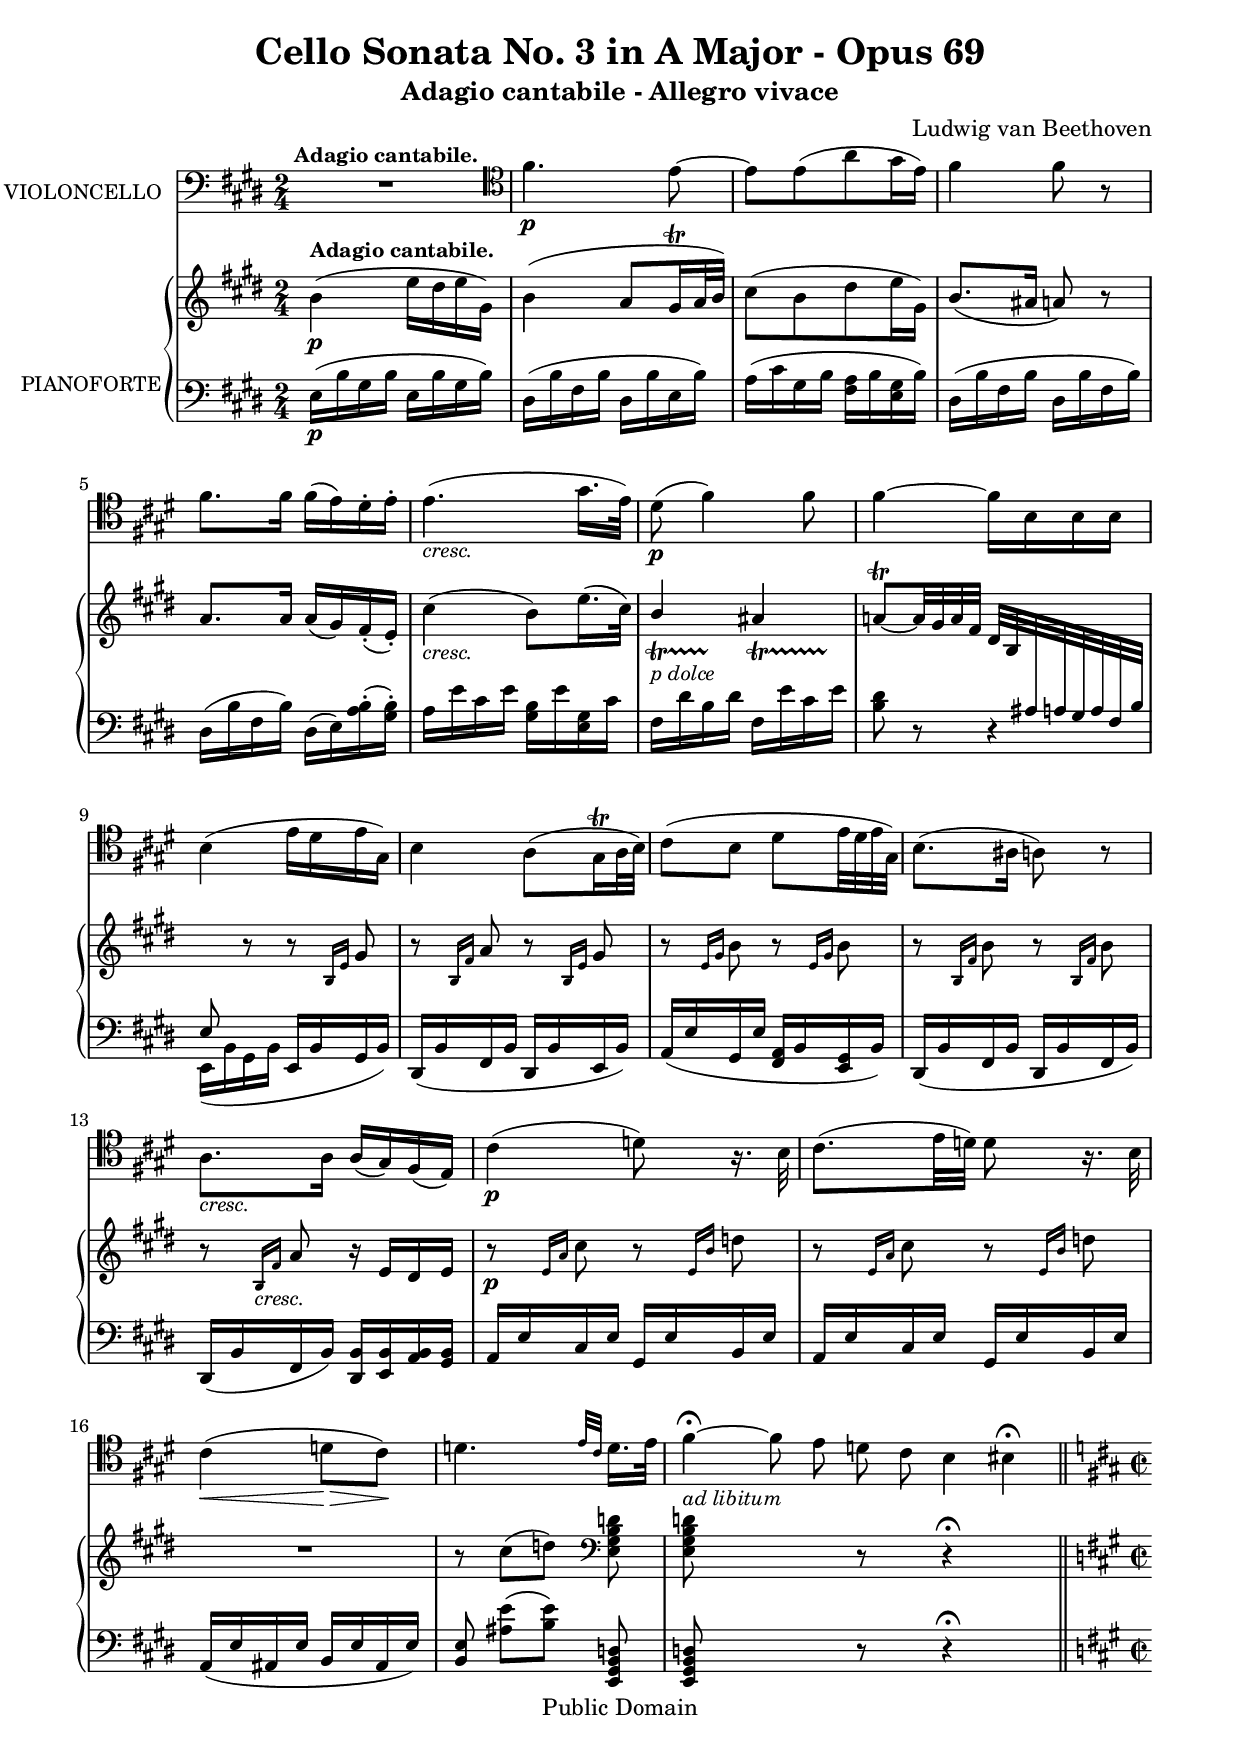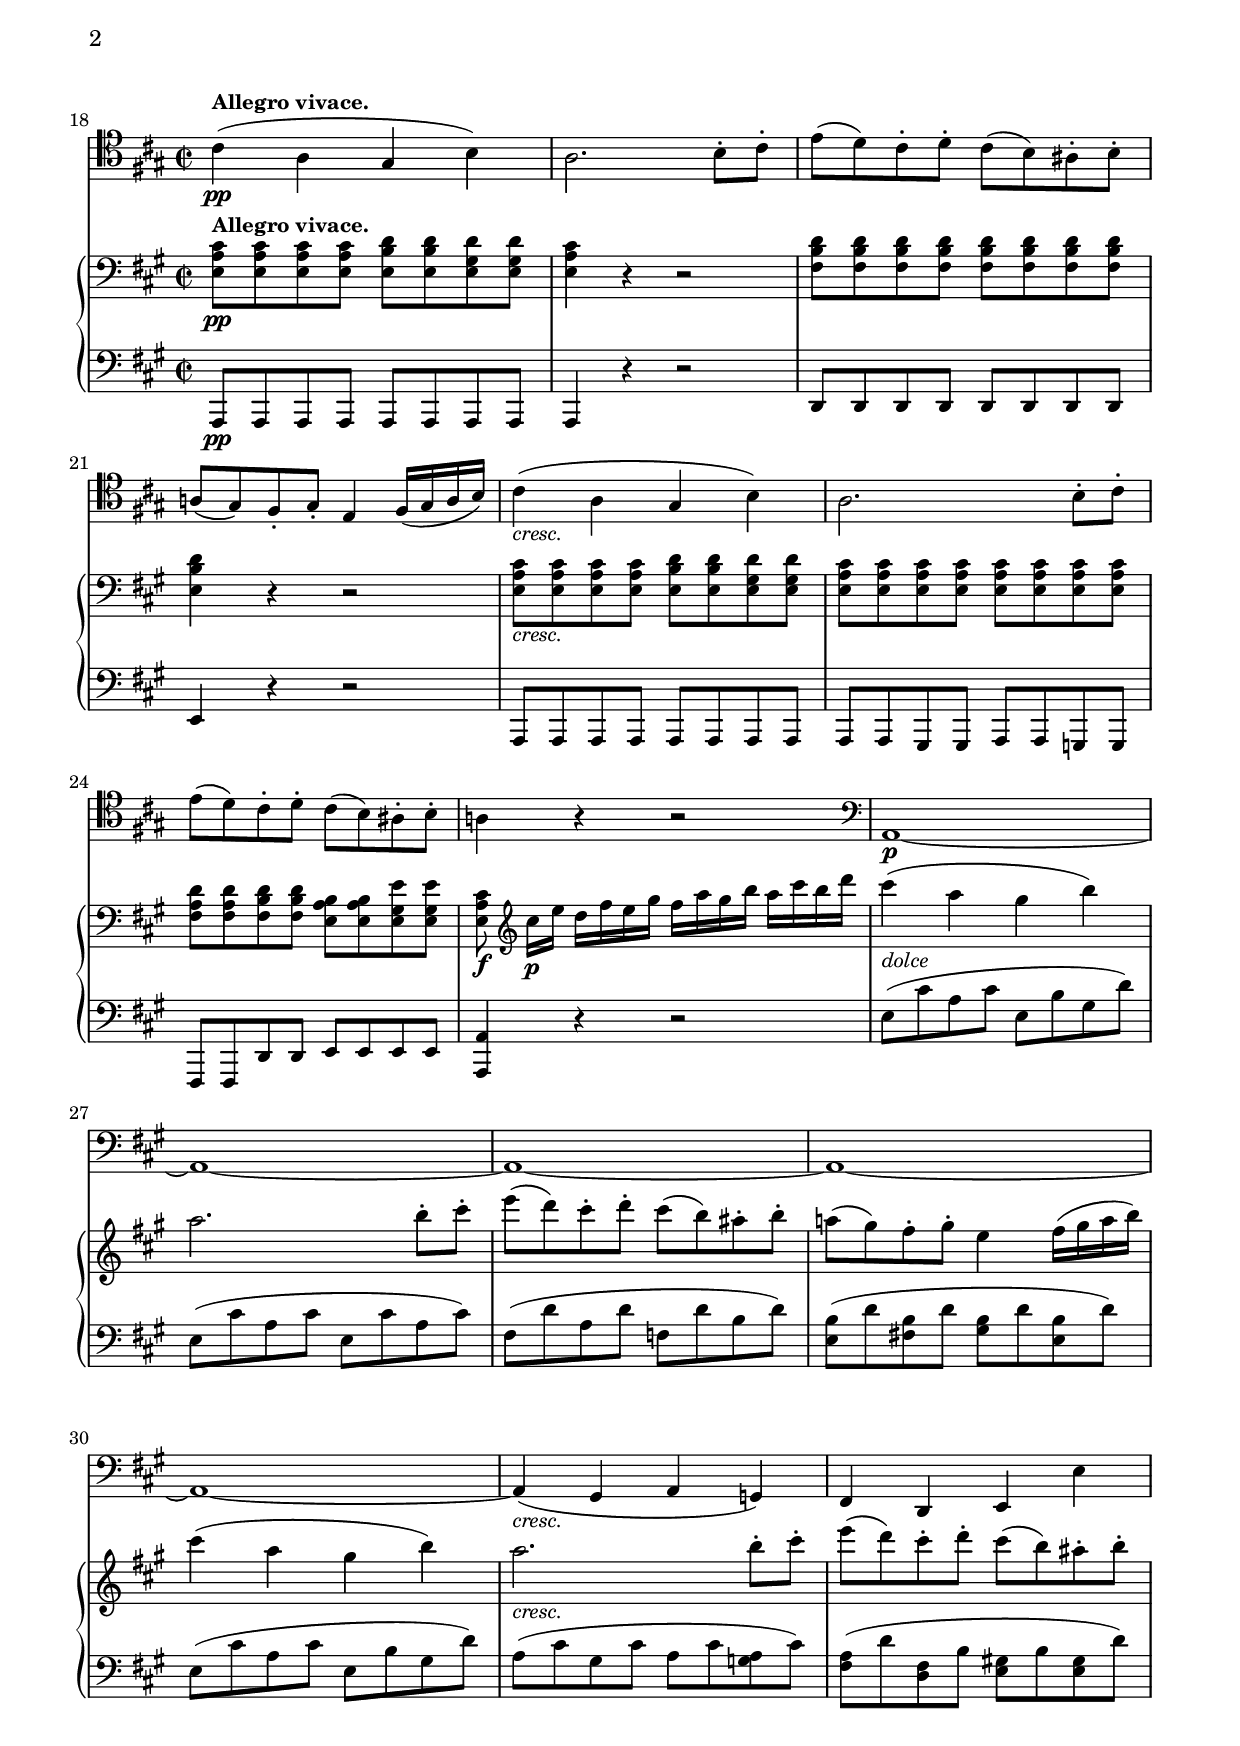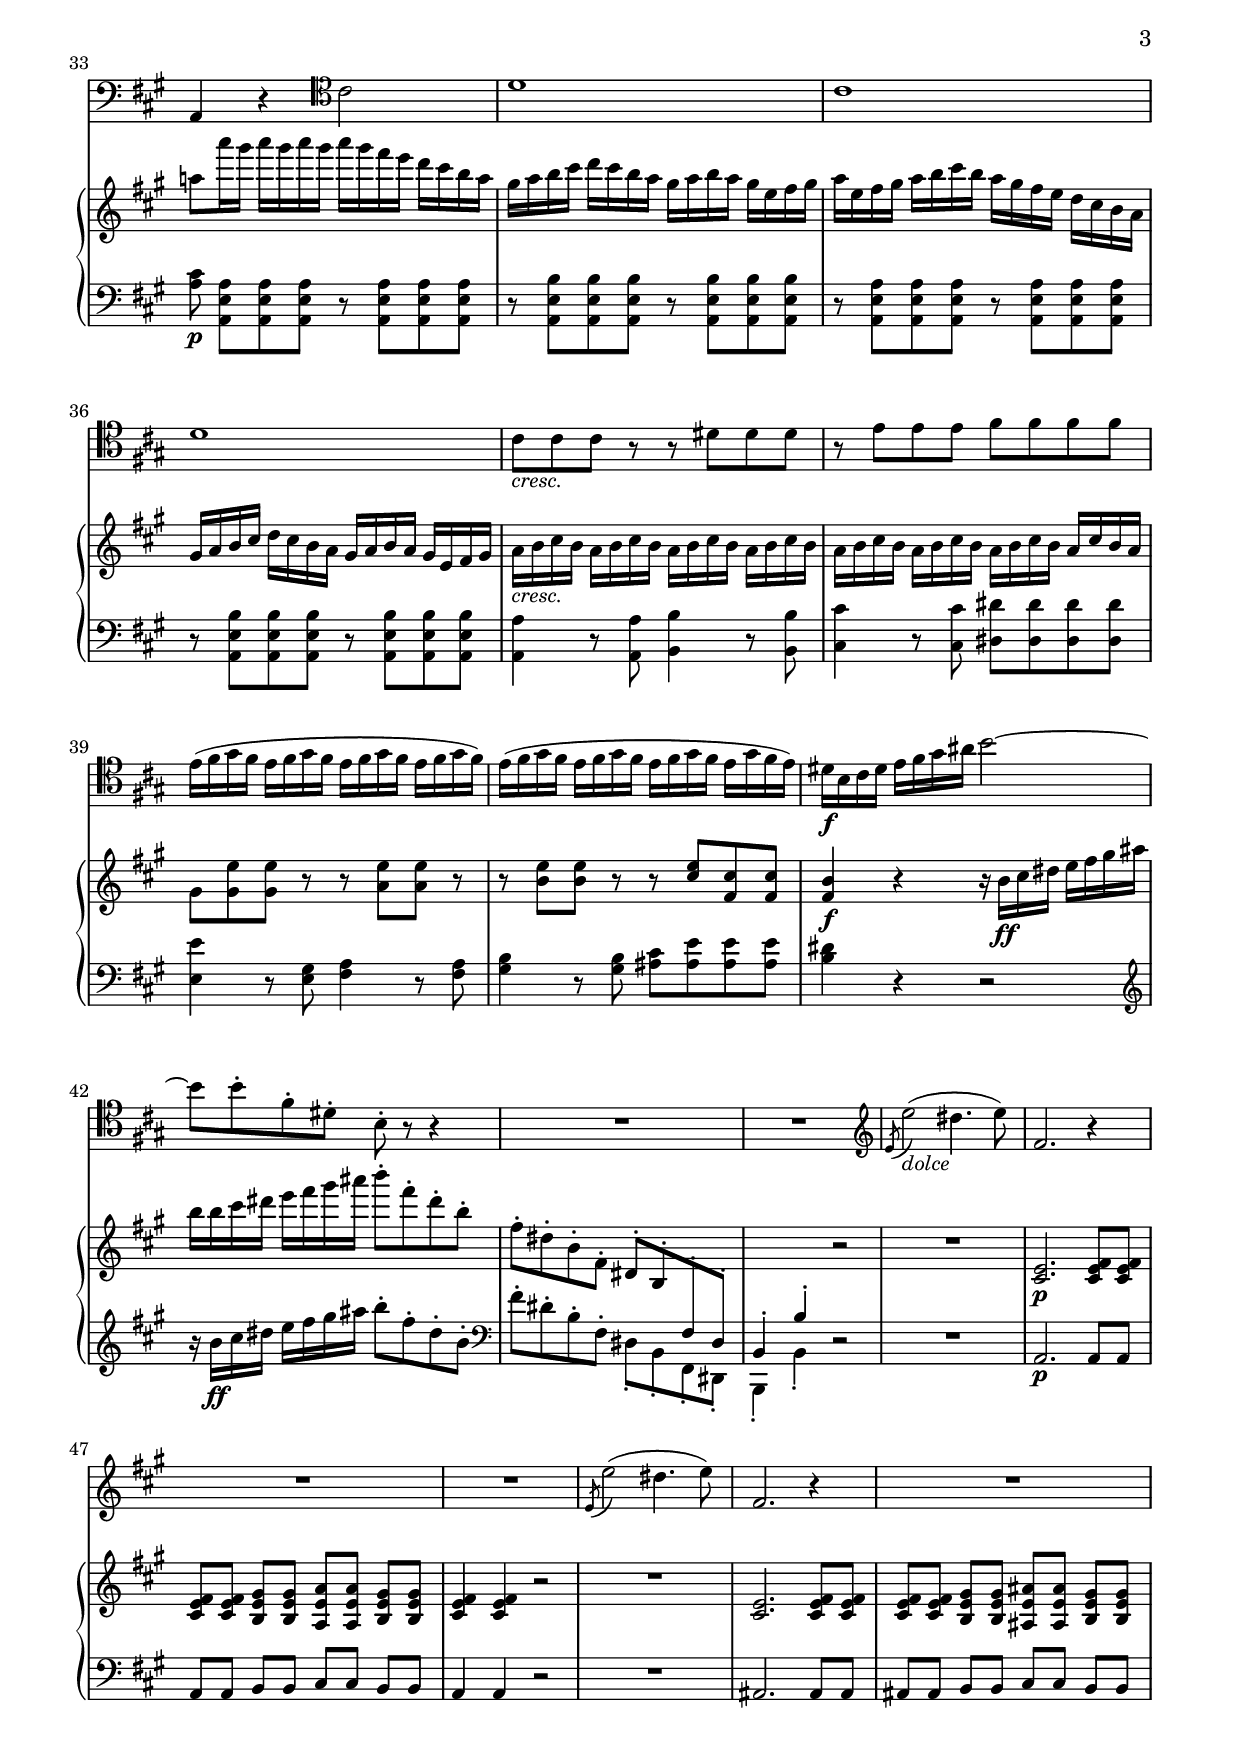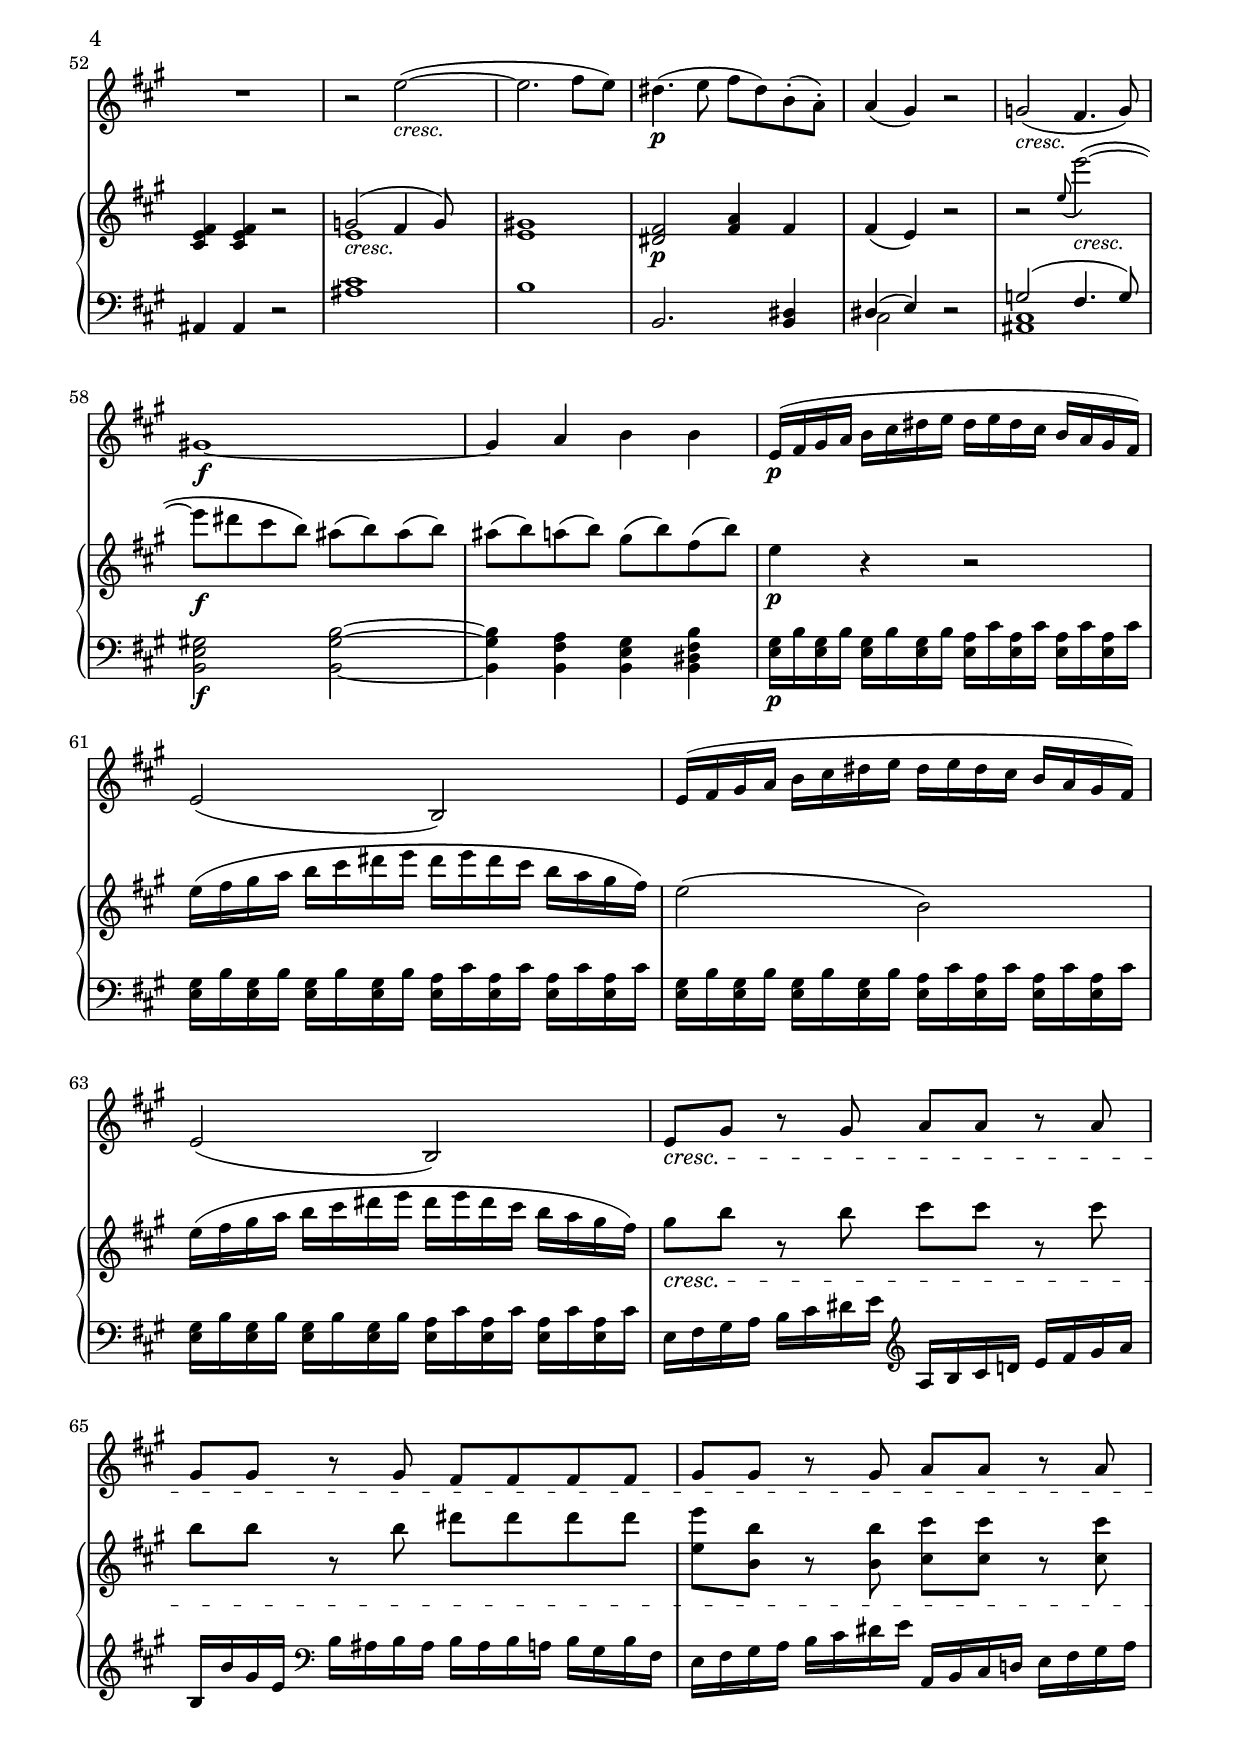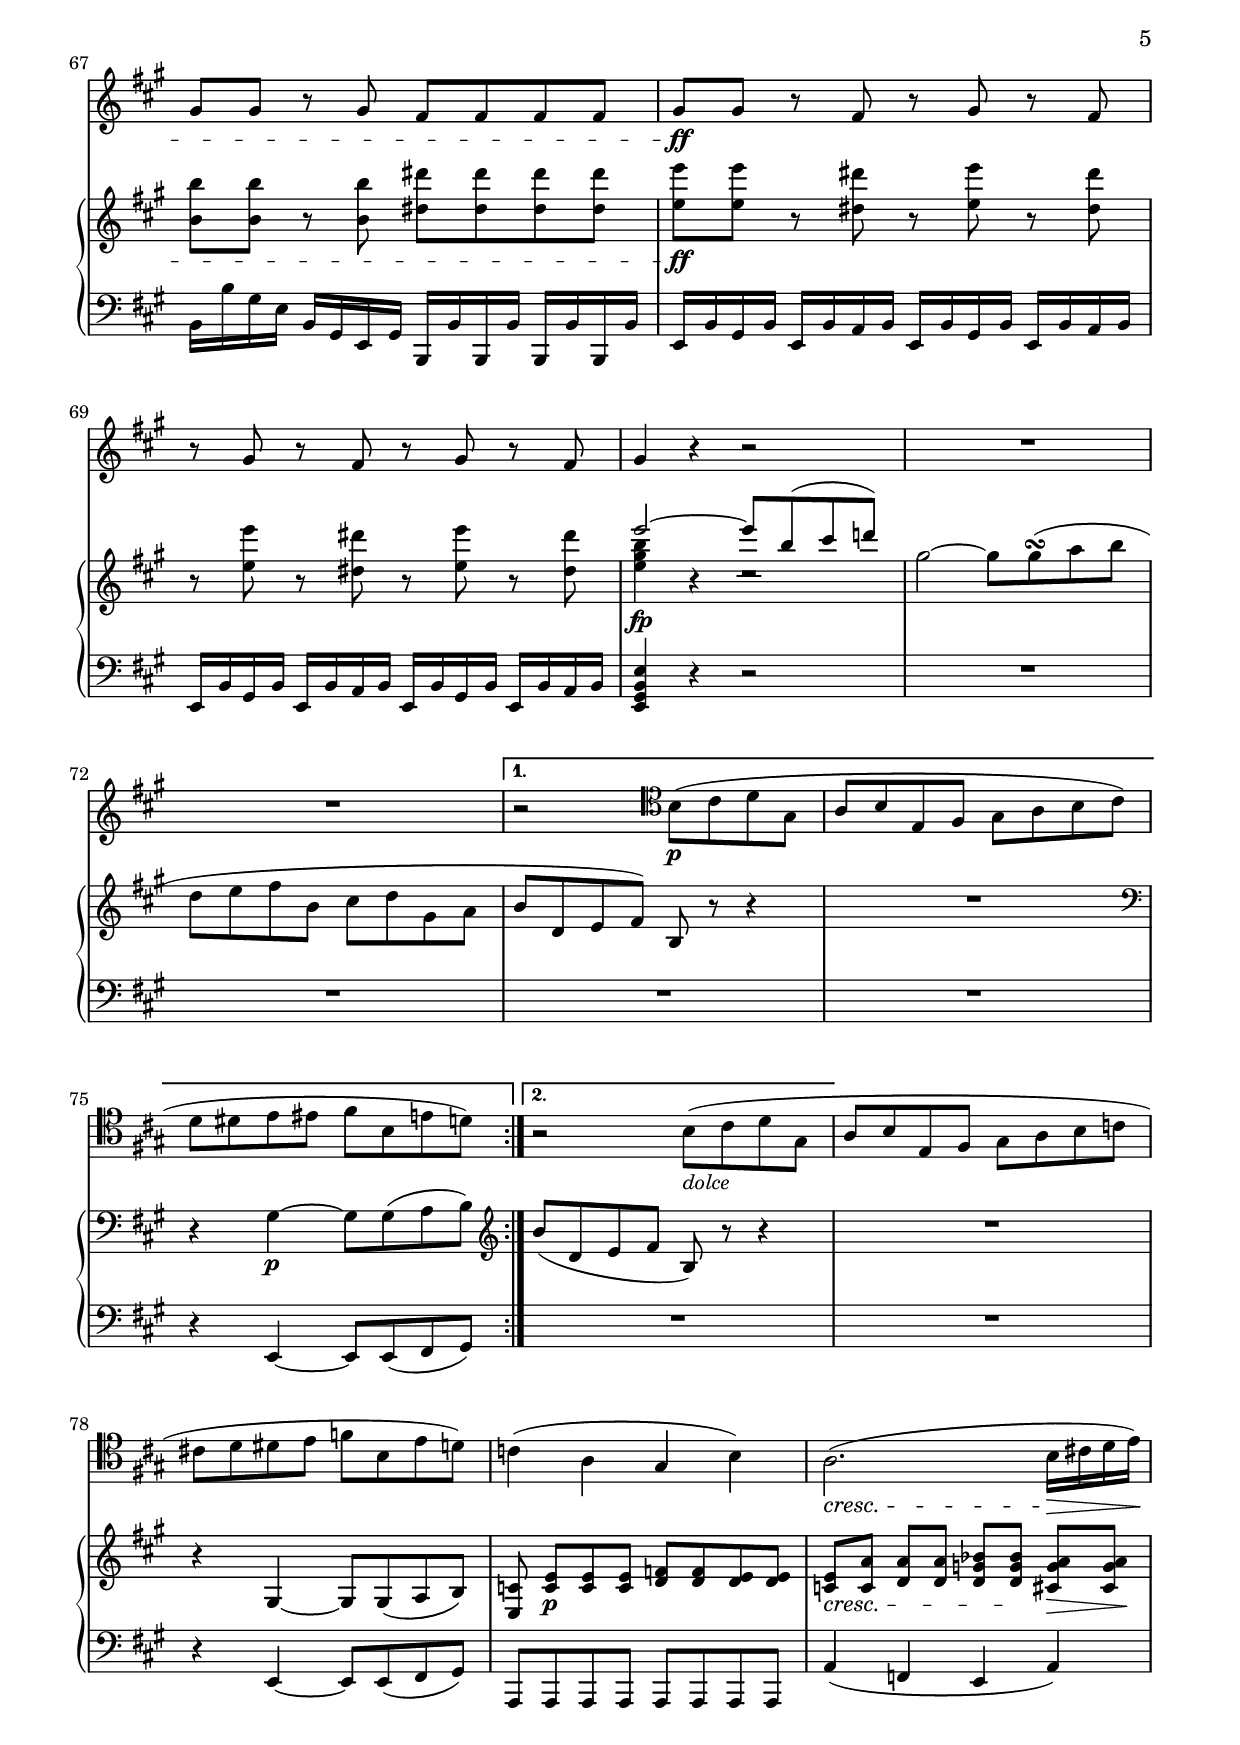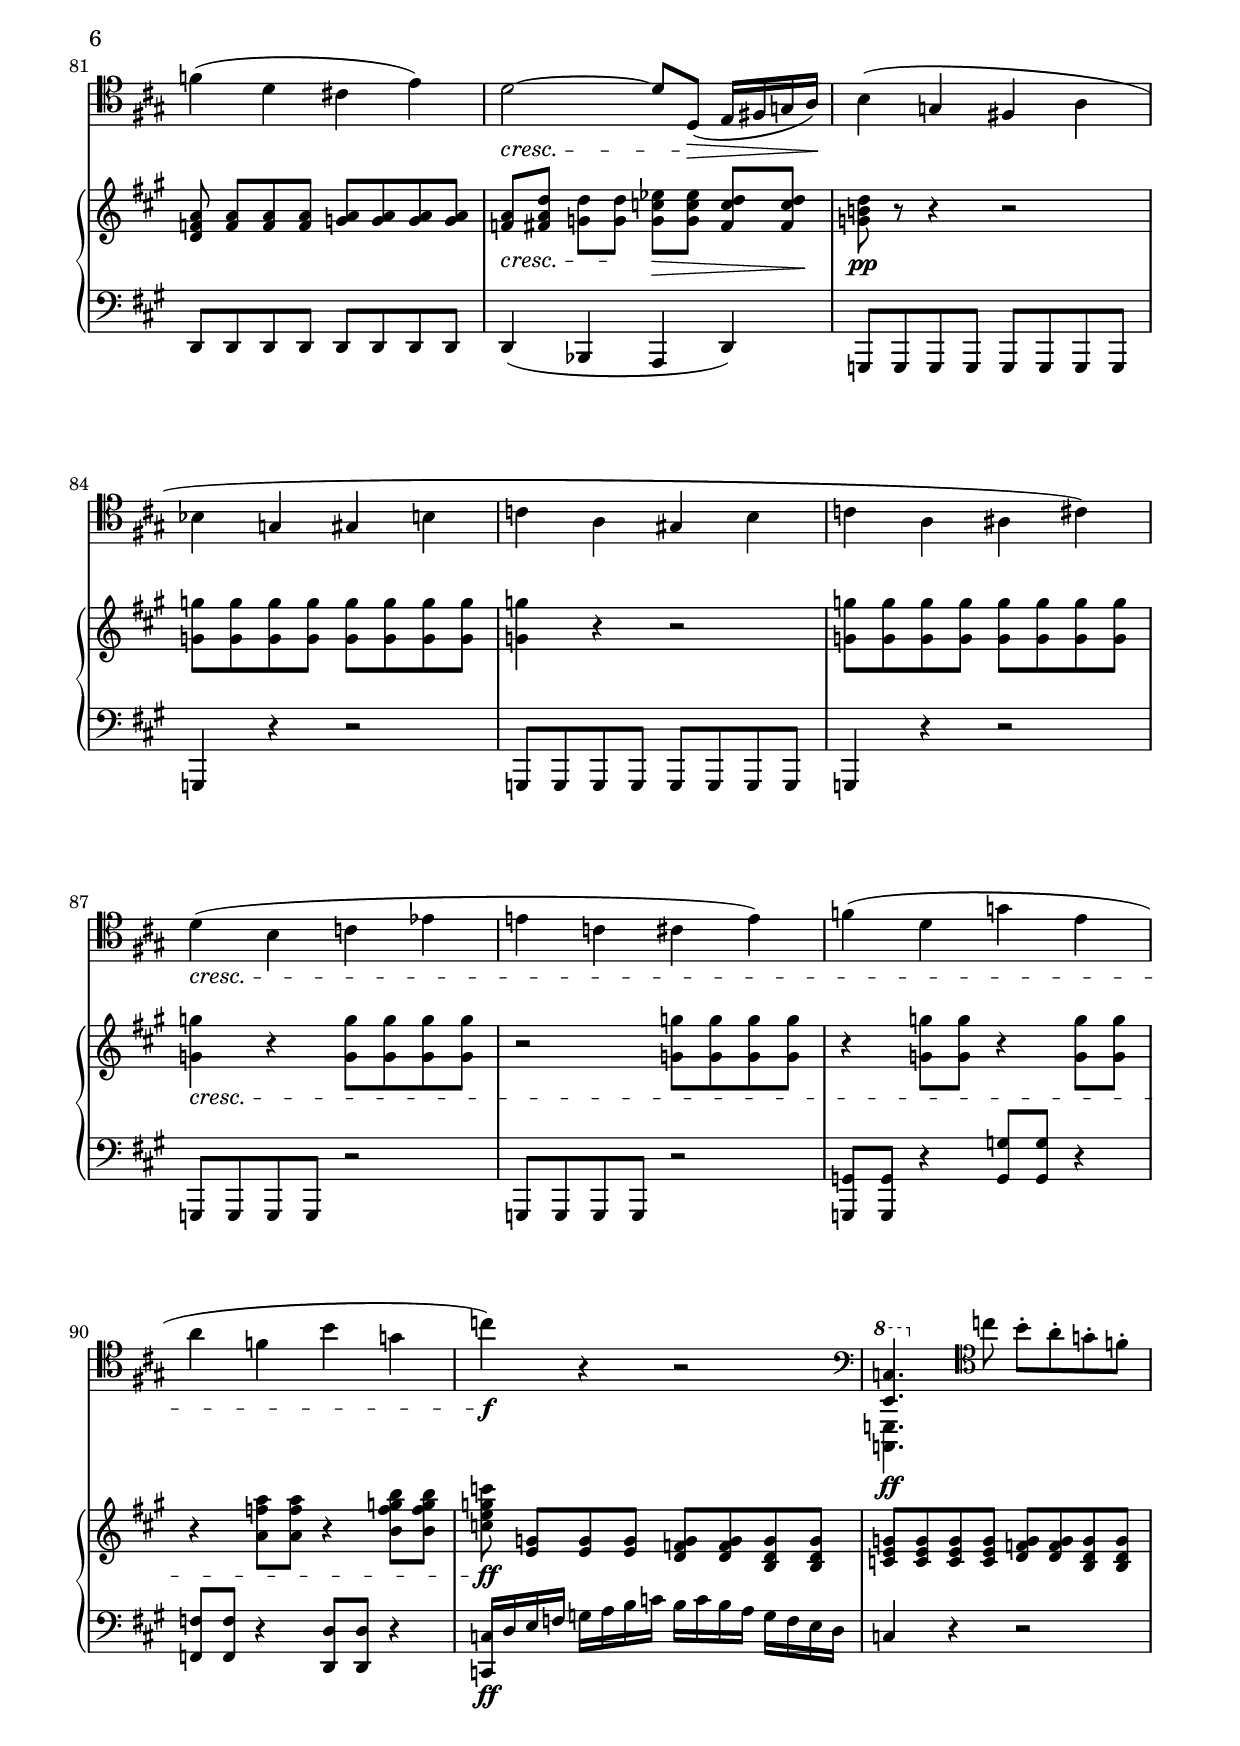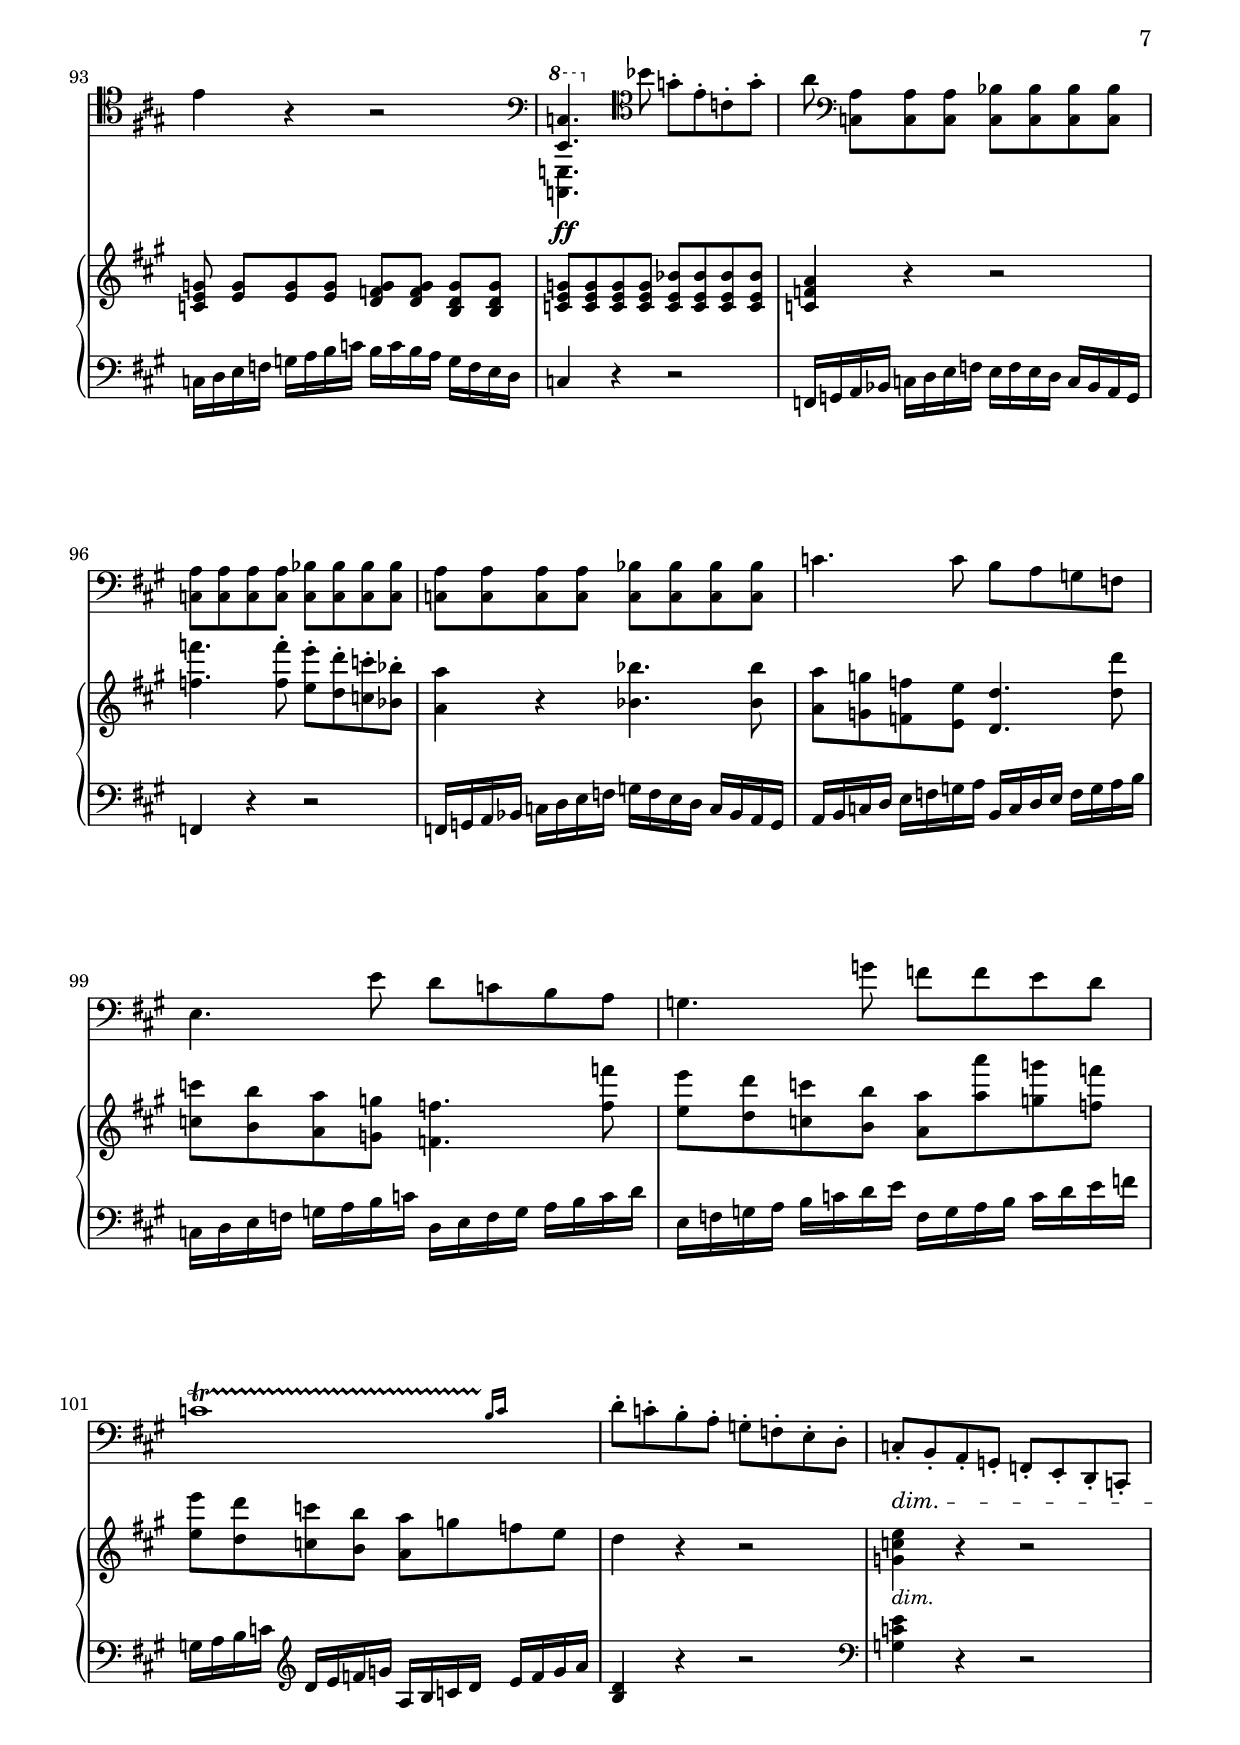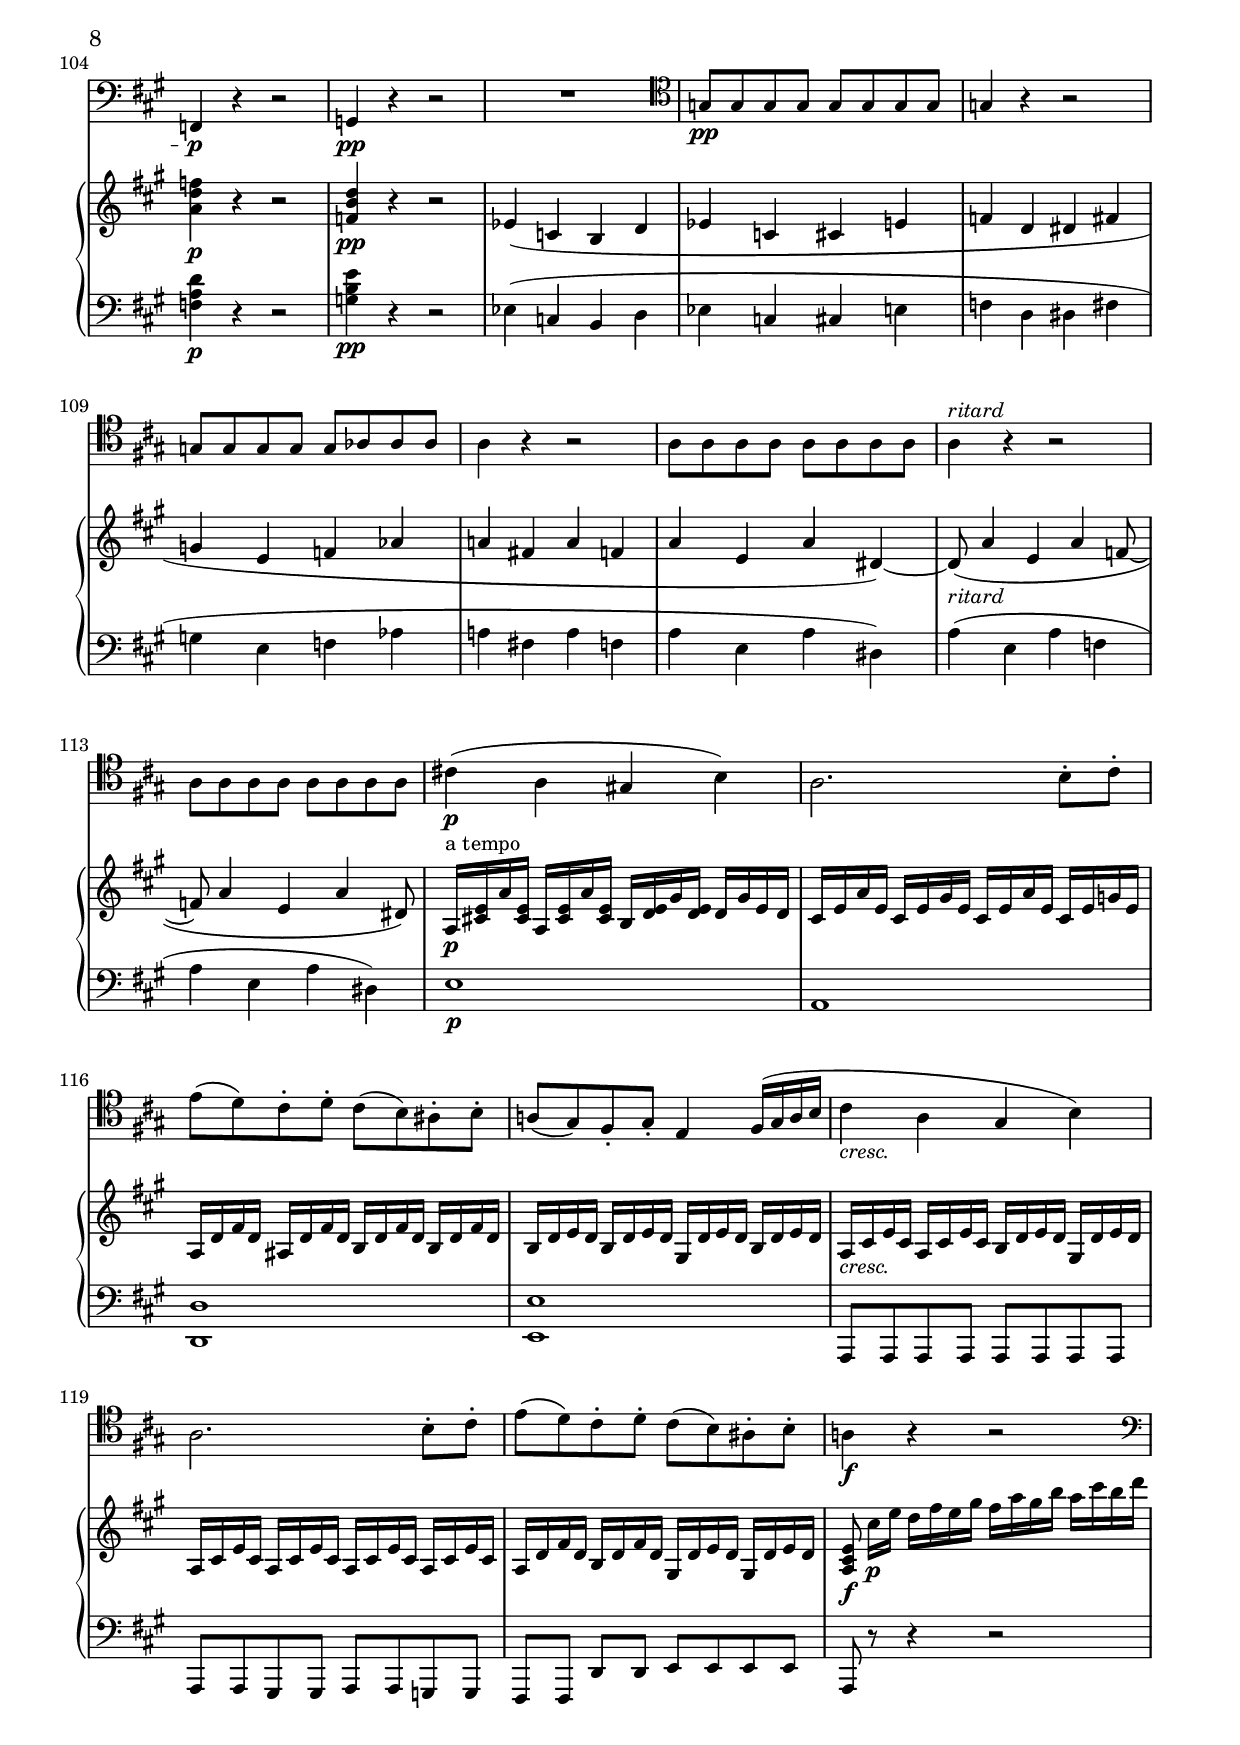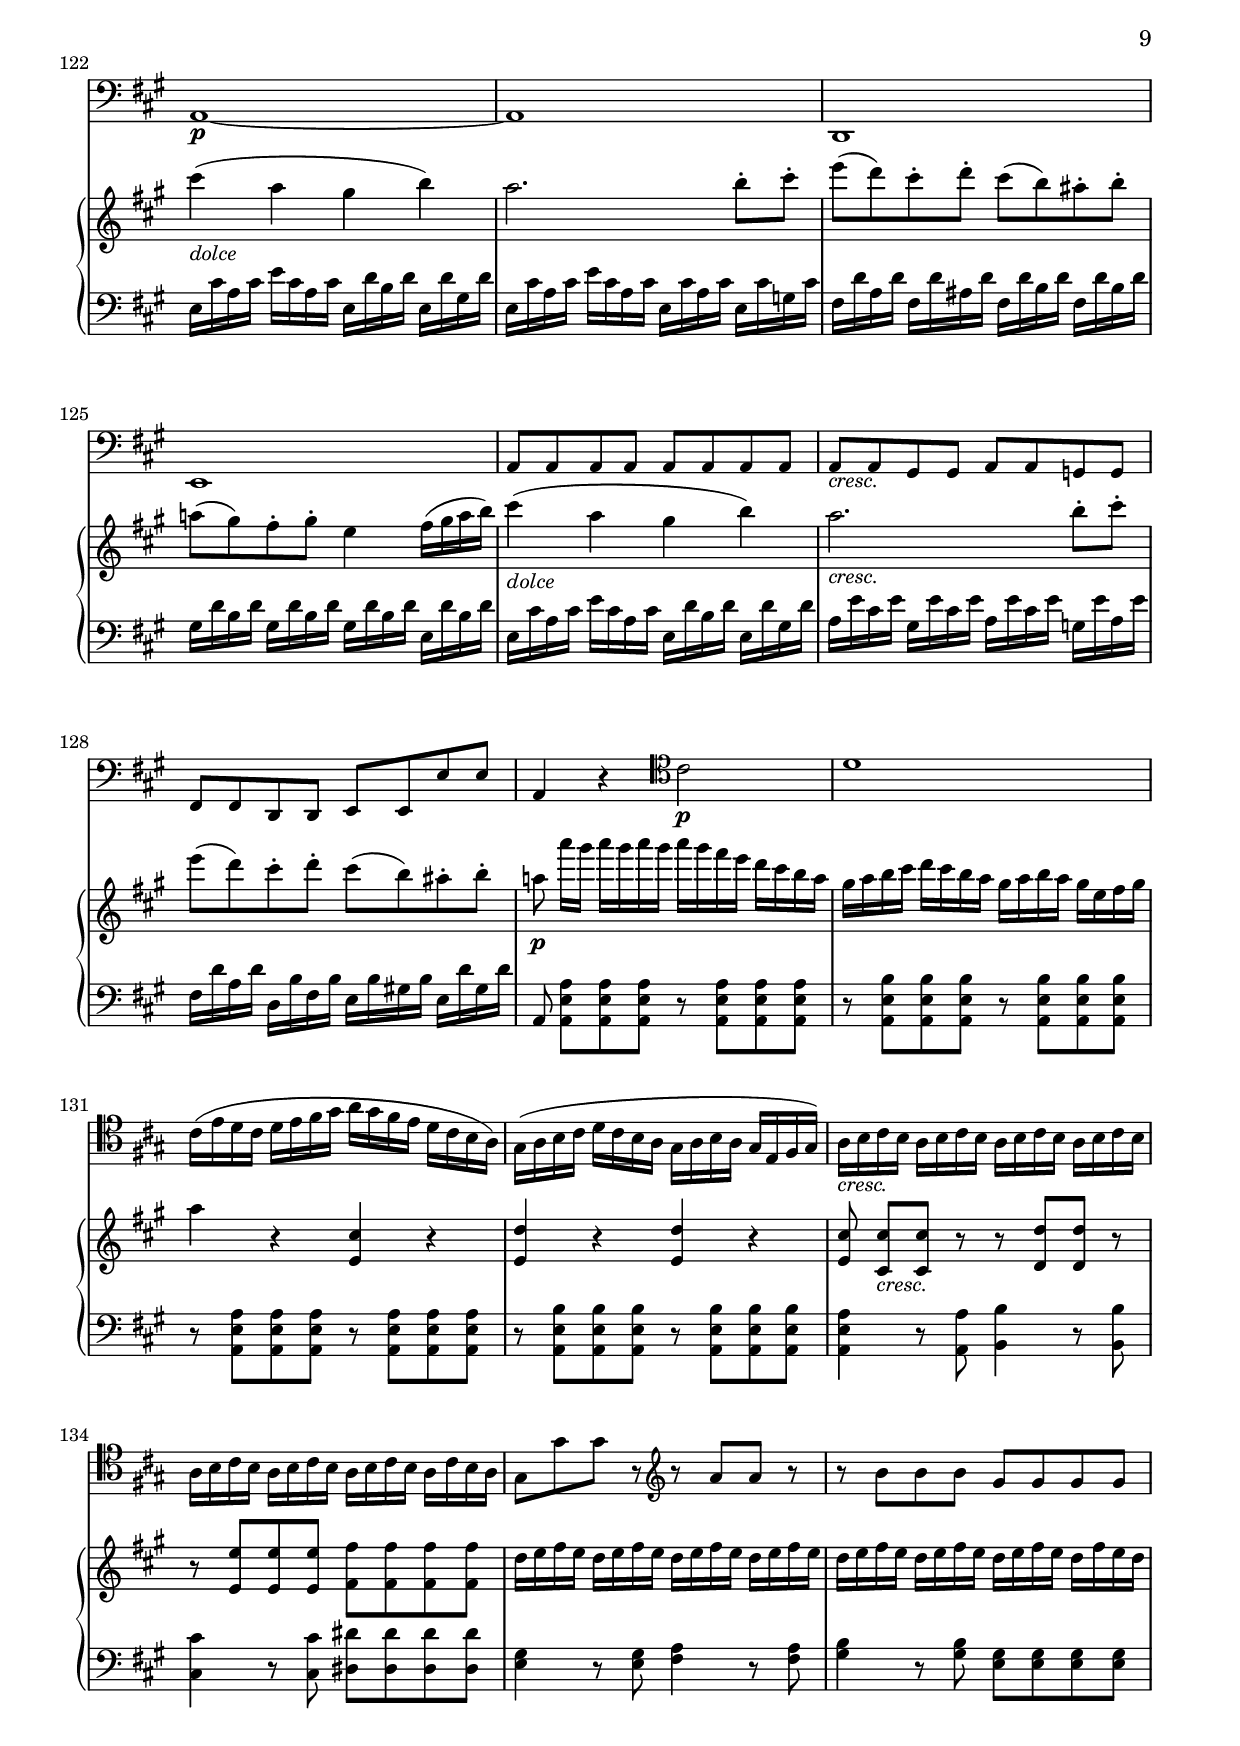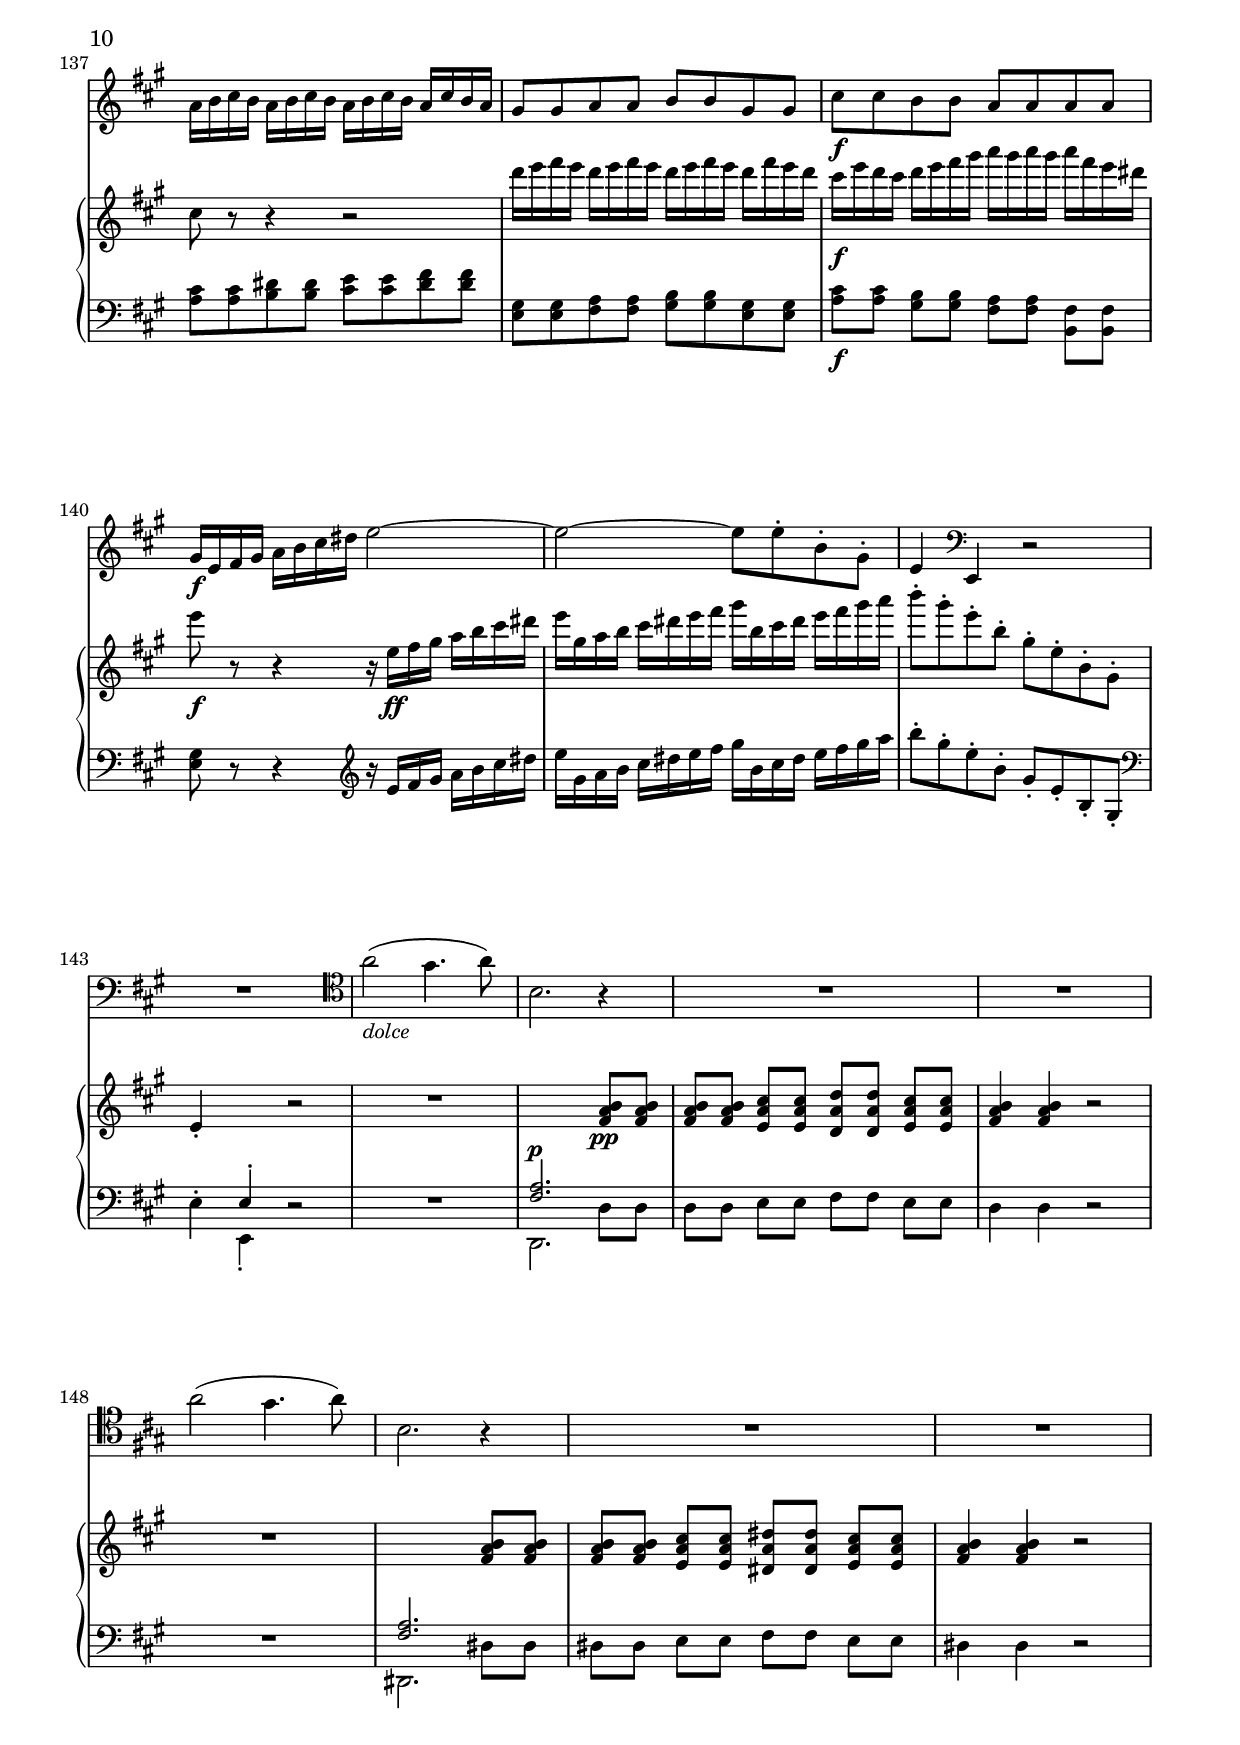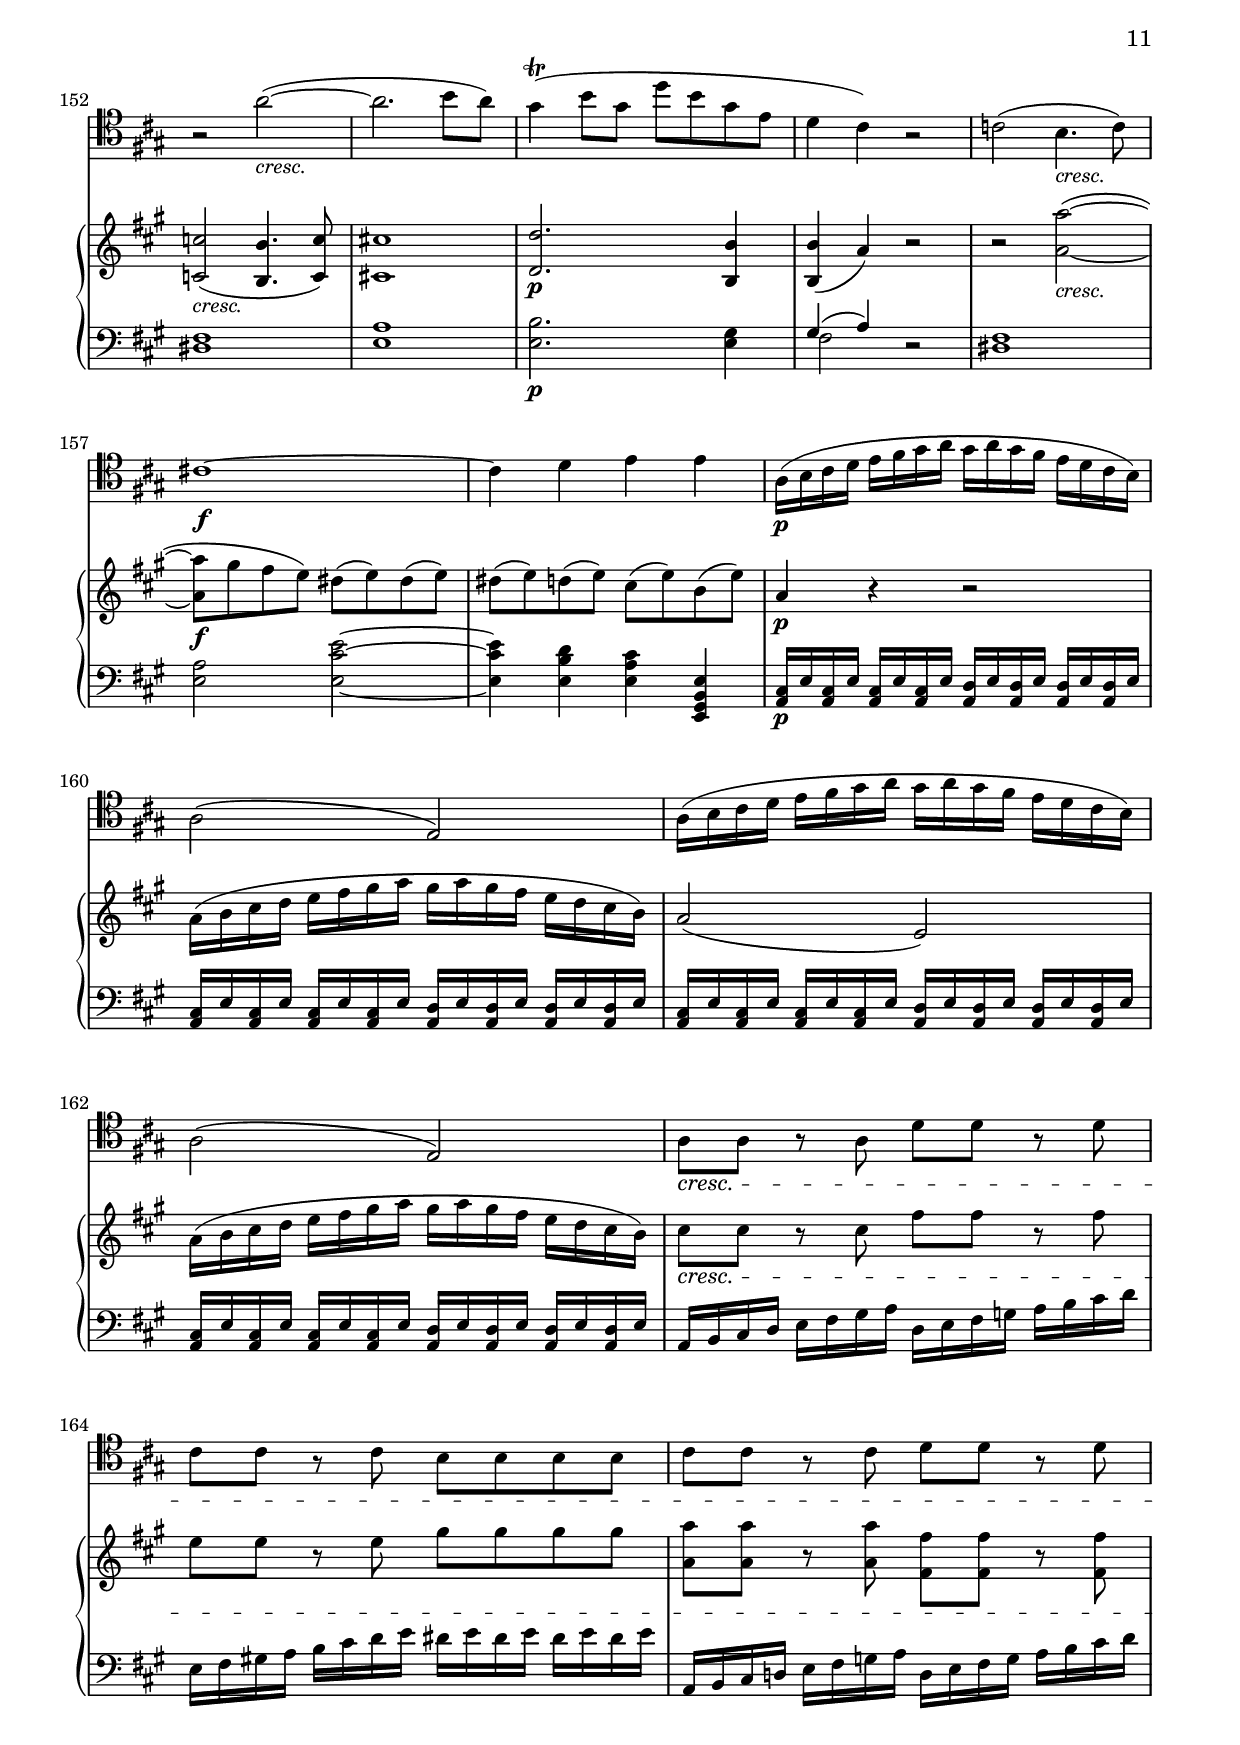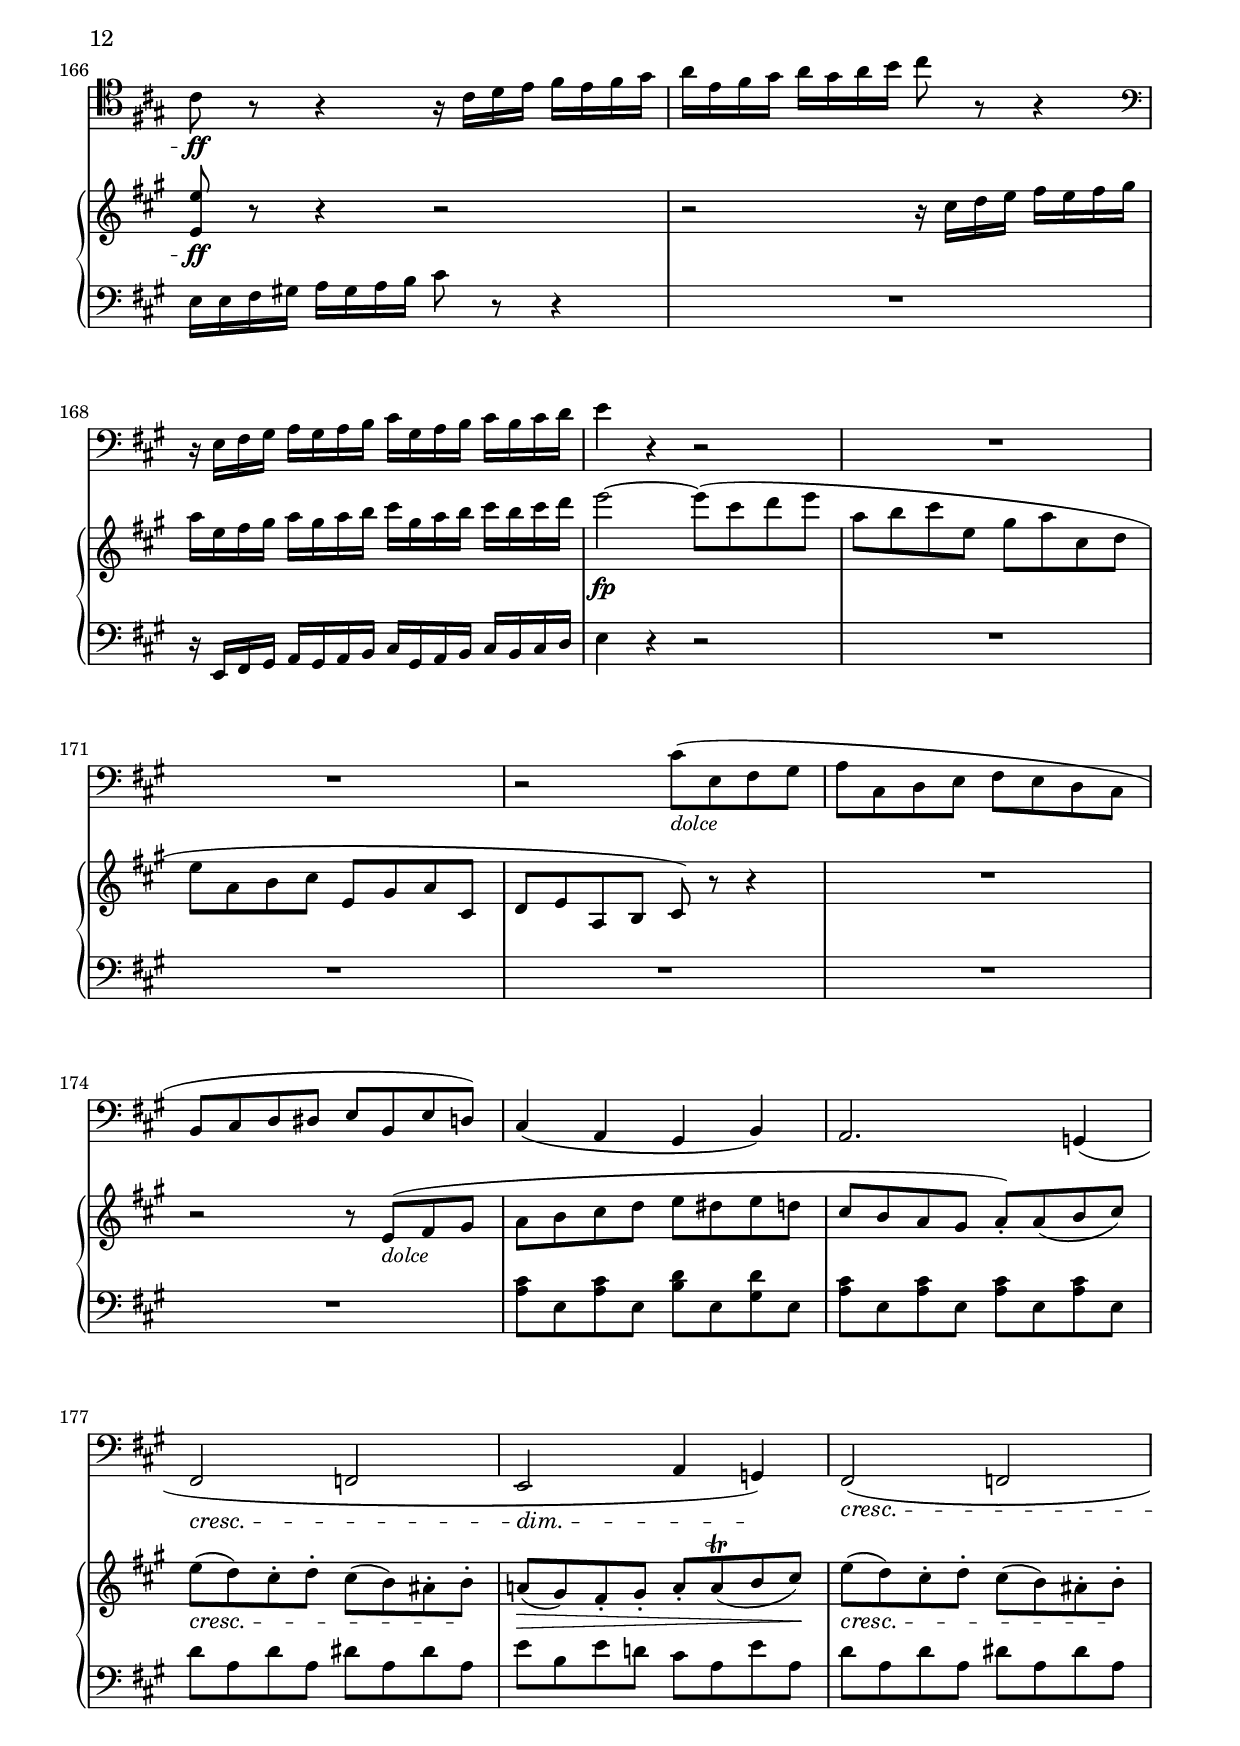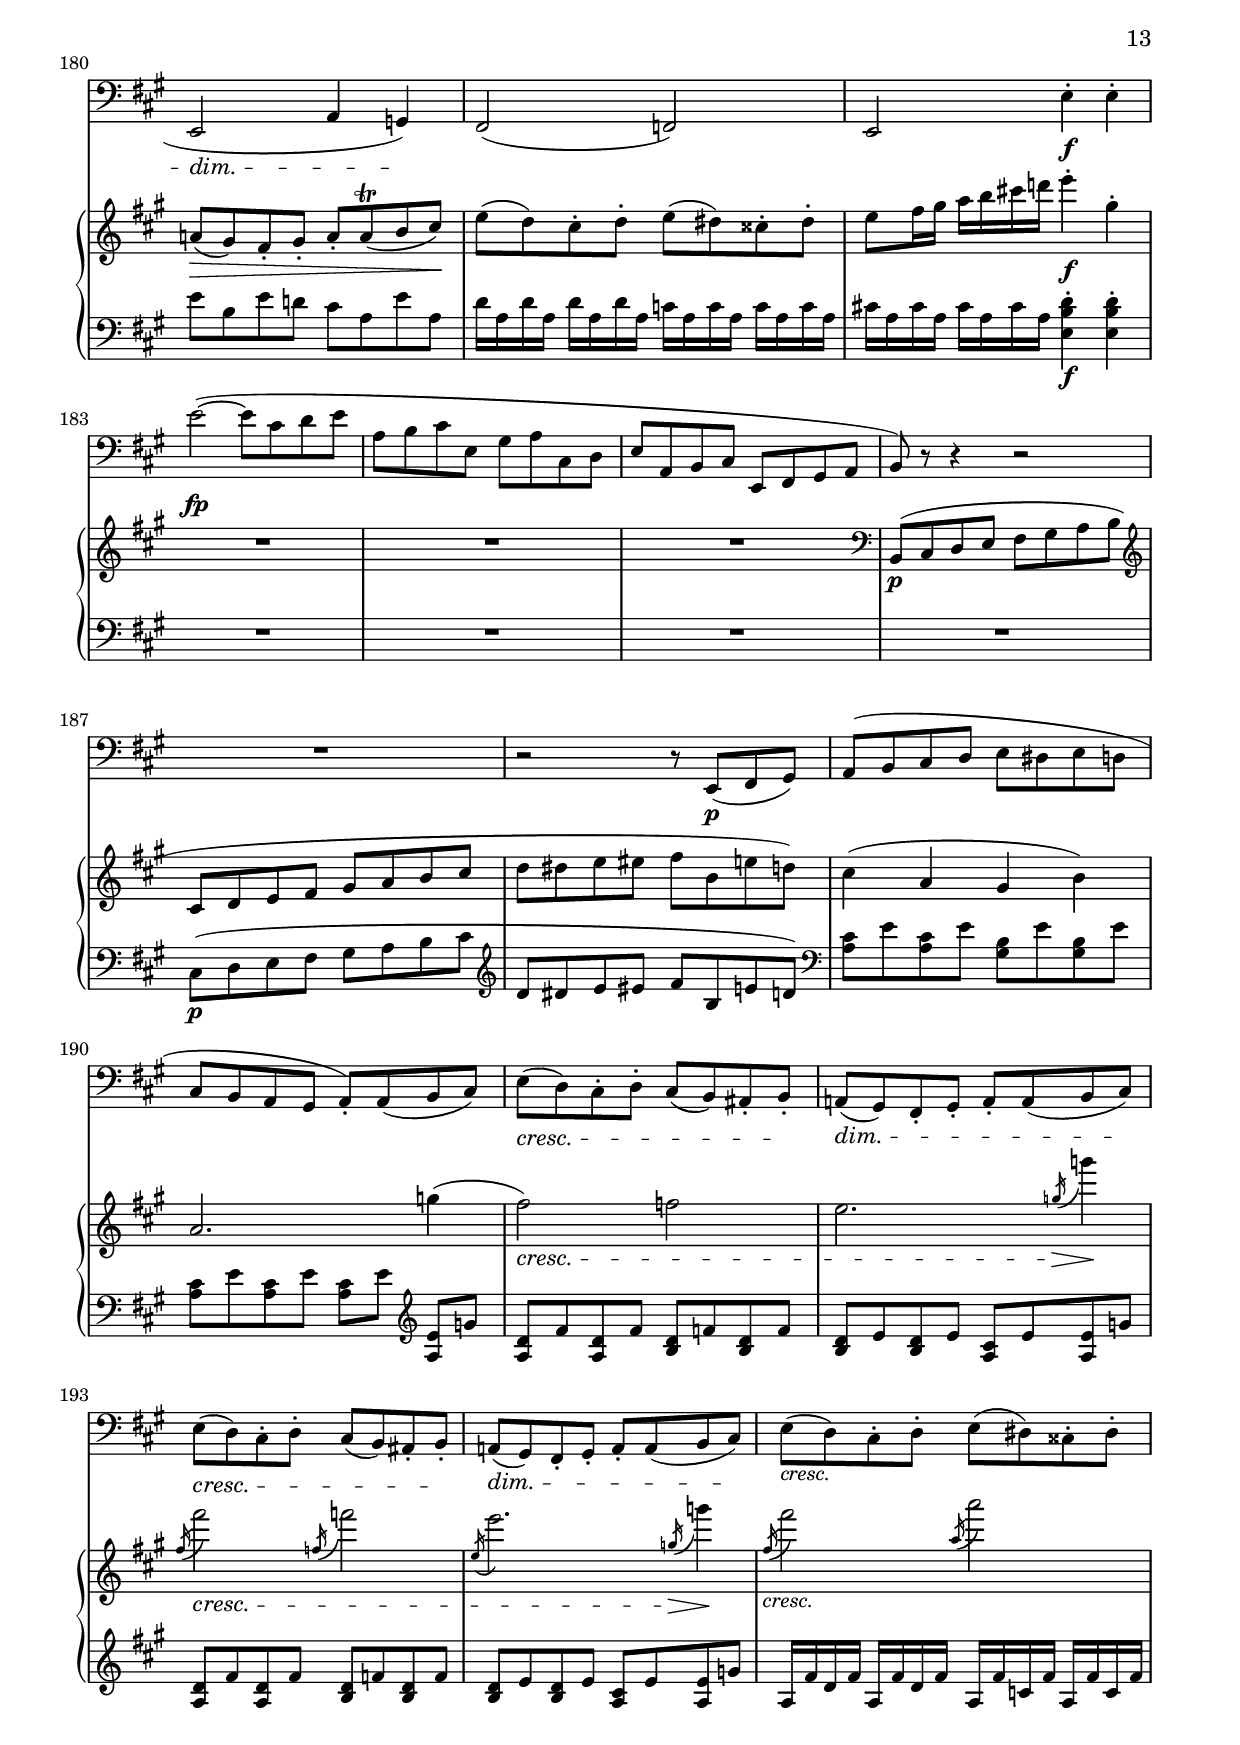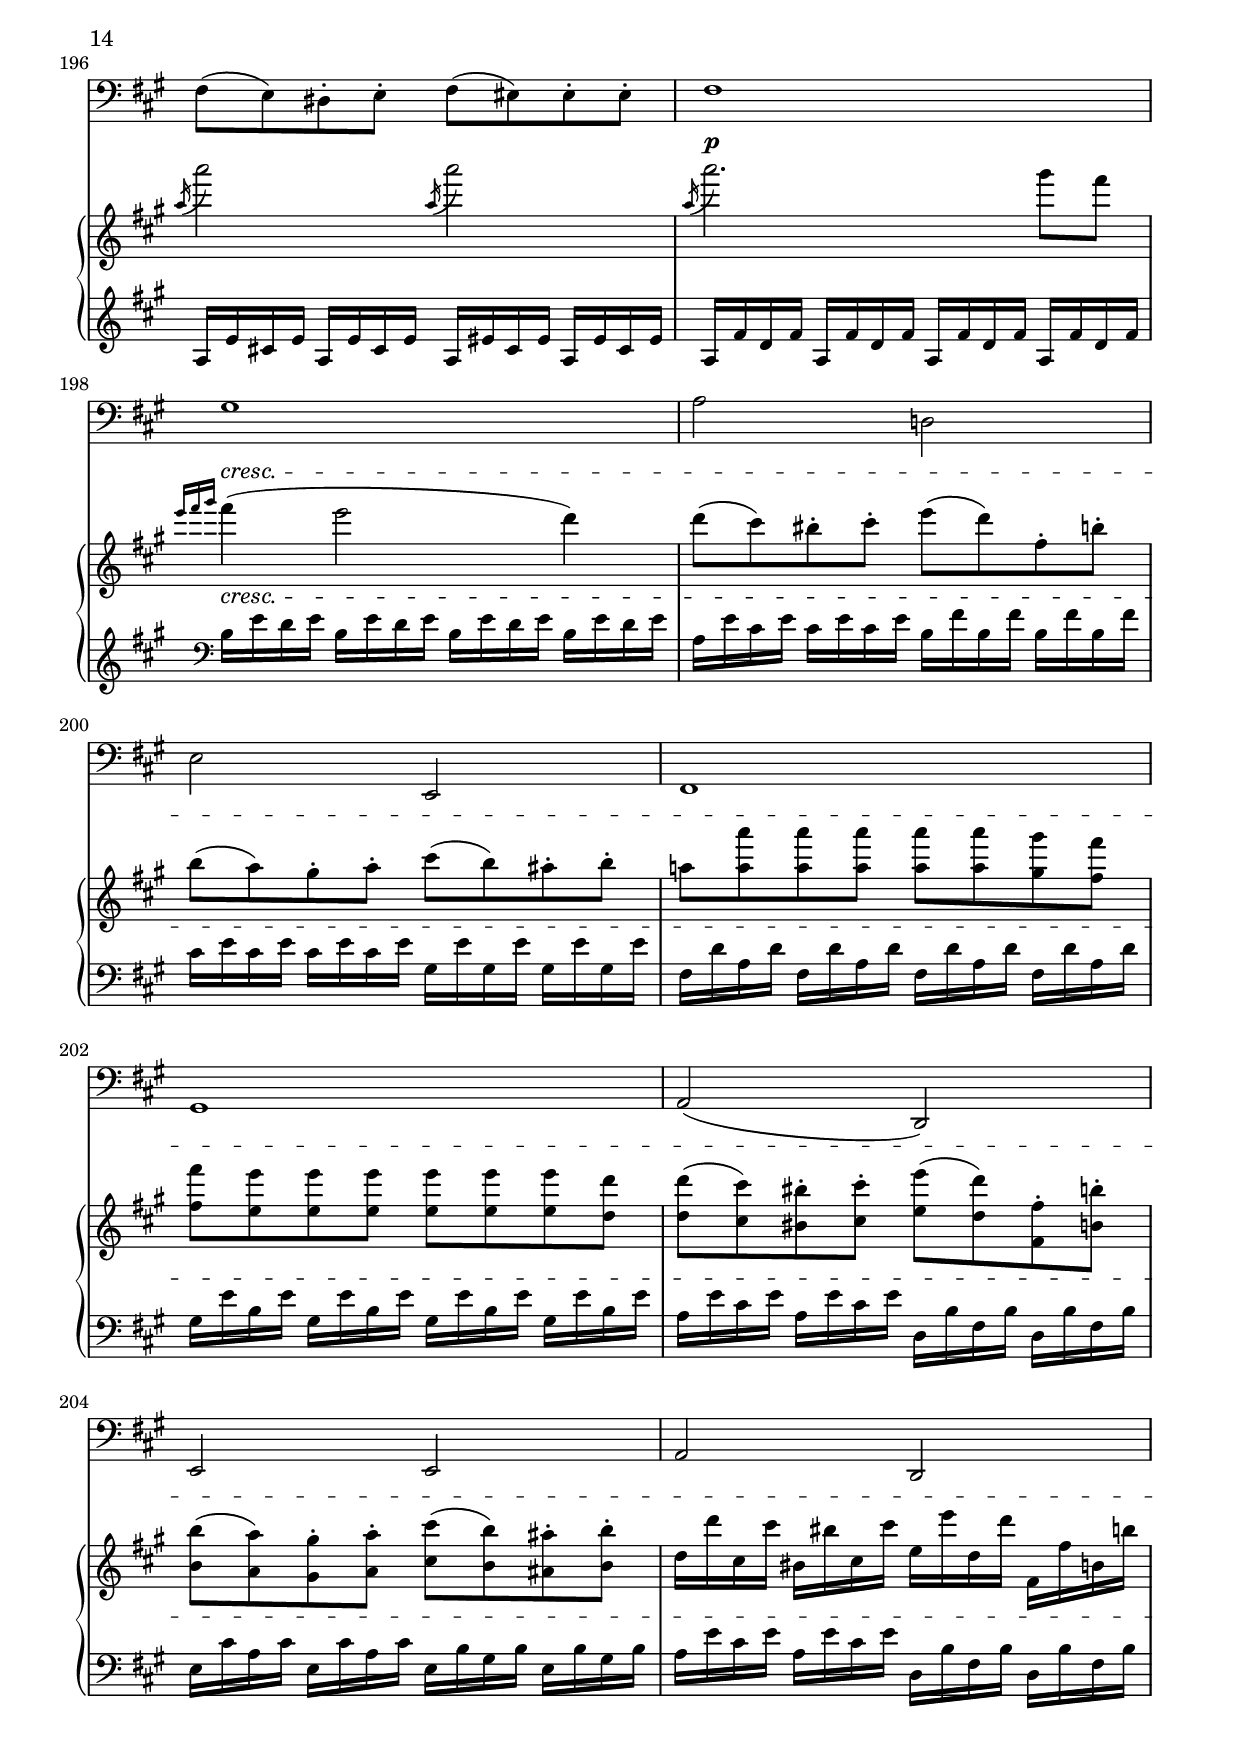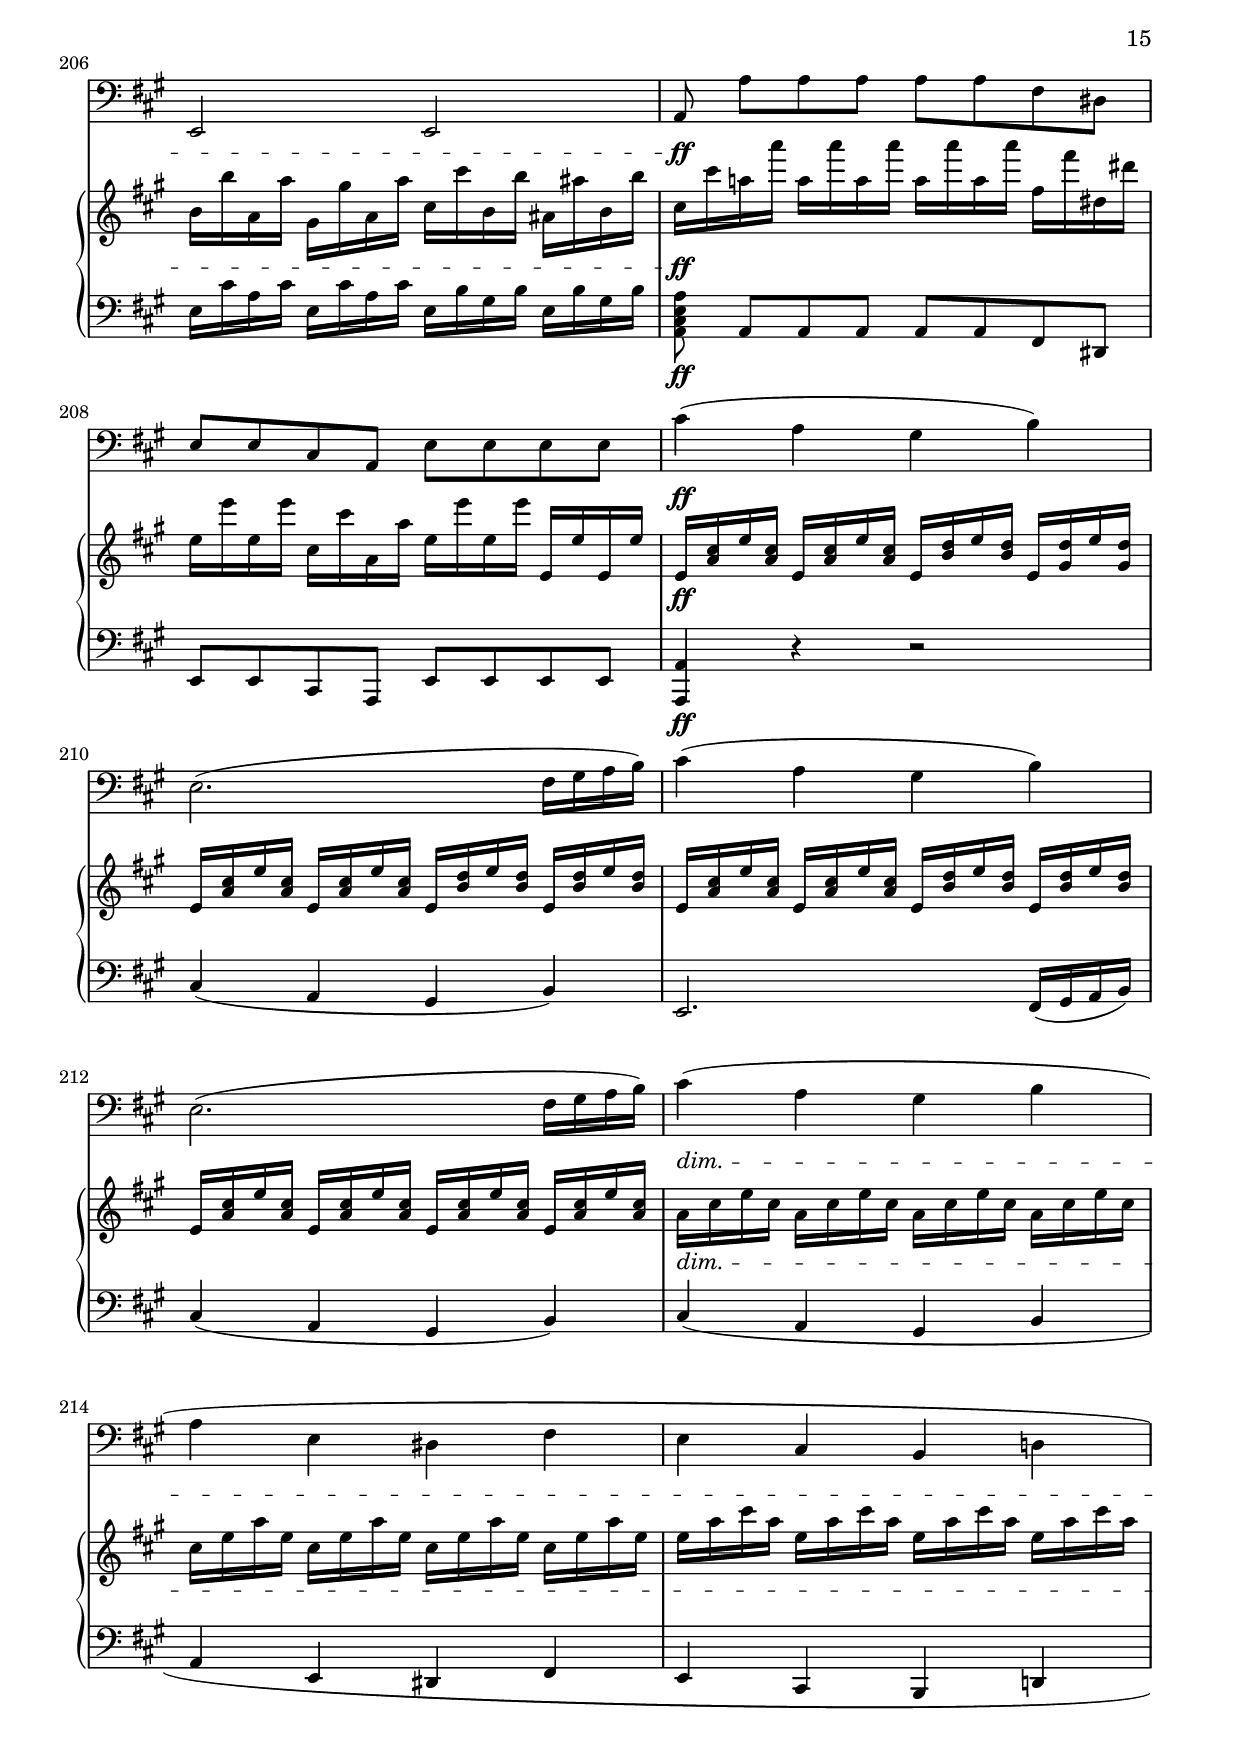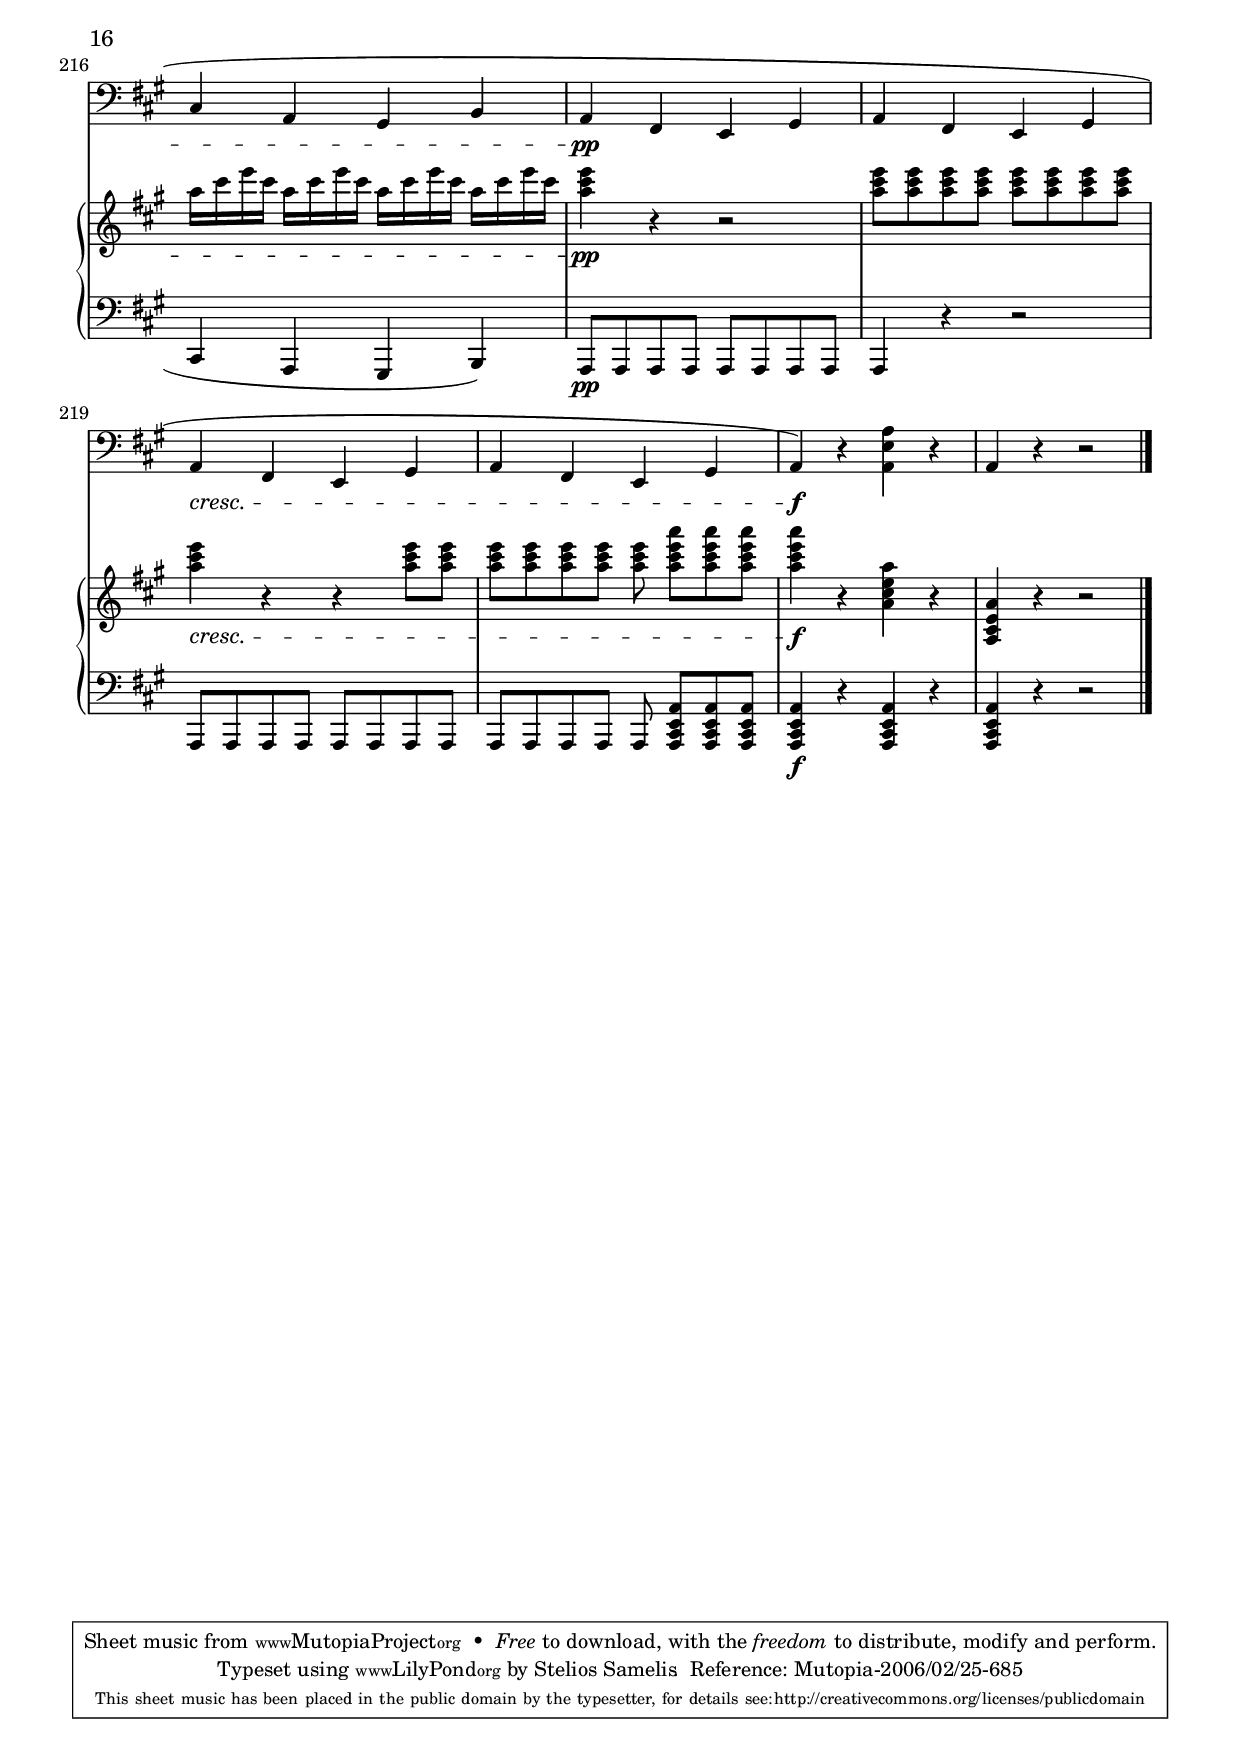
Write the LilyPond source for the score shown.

\version "2.6.0"

\version "2.6.0"

 cello = {
 \set Staff.instrument = "VIOLONCELLO"
 \set Staff.midiInstrument = "cello"
 \clef bass
 \key e \major
 \time 2/4
 R2^\markup { \bold "Adagio cantabile." } \clef tenor fis'4.\p e'8 ~ e'8[ e'( a' gis'16 e')] fis'4 fis'8 r
 fis'8. fis'16 fis'16( e') dis'\staccato e'\staccato e'4._\markup { \italic "cresc." }( gis'16. e'32) dis'8\p( fis'4) fis'8
 fis'4 ~ fis'16[ b b b] b4( e'16 dis' e' gis) b4 a8( gis16^\trill a32 b) cis'8( b dis'8[ e'32 dis' e' gis])
 b8.( ais16 a8) r8 a8._\markup { \italic "cresc." } a16 a( gis) fis( e) cis'4\p( d'8) r16. b32 cis'8.( e'32 d') d'8 r16. b32
 cis'4\<( d'8\!\> cis'\!) d'4. \grace { e'32[ cis'] } d'16. e'32
 \new Voice { \cadenzaOn fis'4^\fermata_\markup { \italic "ad libitum" } ~ fis'8 e' d' cis' b4 bis4^\fermata \cadenzaOff }

 \bar "||" \break
 \key a \major
 \time 2/2
 \tempo 4 = 164
 \override Score.MetronomeMark #'transparent = ##t
 \once \override TextScript #'padding = #2.0
 \repeat volta 2 {
 cis'4\pp^\markup { \bold "Allegro vivace." }( a gis b) a2. b8\staccato cis'\staccato
 e'8( d') cis'\staccato d'\staccato cis'( b) ais\staccato b\staccato
 a!8( gis) fis\staccato gis\staccato e4 fis16( gis a b) cis'4_\markup { \italic "cresc." }( a gis b) a2. b8\staccato cis'\staccato
 e'8( d') cis'\staccato d'\staccato cis'( b) ais\staccato b\staccato a!4 r r2
 \clef bass a,1\p ~ a,1 ~ a,1 ~ a,1 ~ a,1 ~ a,4_\markup { \italic "cresc." }( gis, a, g,) fis, d, e, e a,4 r
 \clef tenor cis'2 d'1 cis'1 d'1 cis'8_\markup { \italic "cresc." }[ cis' cis'] r r dis'[ dis' dis']
 r8 e'[ e' e'] fis'[ fis' fis' fis'] e'16([ fis' gis' fis'] e'[ fis' gis' fis'] e'[ fis' gis' fis'] e'[ fis' gis' fis'])
 e'16([ fis' gis' fis'] e'[ fis' gis' fis'] e'[ fis' gis' fis'] e'[ gis' fis' e']) dis'\f[ b cis' dis'] e'[ fis' gis' ais']
 b'2 ~ b'8[ b'\staccato fis'\staccato dis'\staccato] b\staccato r r4 R1 R1
 \clef treble \acciaccatura e'8 e''2_\markup{ \italic "dolce" }( dis''4. e''8) fis'2. r4
 R1 R1 \acciaccatura e'8 e''2( dis''4. e''8) fis'2. r4 R1 R1
 r2 e''2_\markup { \italic "cresc." }( ~ e''2. fis''8 e'') dis''4.\p( e''8 fis'' dis'') b'\staccato( a'\staccato) a'4( gis') r2
 g'2_\markup { \italic "cresc." }( fis'4. g'8) gis'!1\f ~ gis'4 a' b' b'
 e'16\p([ fis' gis' a'] b'[ cis'' dis'' e''] dis''[ e'' dis'' cis''] b'[ a' gis' fis']) e'2( b)
 e'16([ fis' gis' a'] b'[ cis'' dis'' e''] dis''[ e'' dis'' cis''] b'[ a' gis' fis']) e'2( b)
 \setTextCresc e'8\<[ gis'] r8 gis' a'[ a'] r a' gis'[ gis'] r gis' fis'[ fis' fis' fis']
 gis'8[ gis'] r8 gis' a'[ a'] r a' gis'[ gis'] r gis' fis'[ fis' fis' fis'] gis'\!\ff[ gis'] r fis' r gis' r fis' r gis' r fis' r gis' r fis' gis'4 r r2
 R1 R1 }
 \alternative {
 { r2 \clef tenor b8\p( cis' d' gis a b e fis gis a b cis' d' dis' e' eis' fis' b e' d') }
 { r2 \clef tenor b8_\markup { \italic "dolce" }( cis' d' gis }
 }
 a b e fis gis a b c' cis'! d' dis' e' f' b e' d') c'4( a gis b) a2.\<( b16\!\> cis'! d' e'\!) f'4( d' cis'! e') d'2\< ~ d'8 d\!\>( e16[ fis! g a\!])
 b4( g fis! a bes g gis b c' a gis! b c' a ais cis'!)
 \setTextCresc d'4\<( b c' ees' e'! c' cis' e') f'( d' g' e' a' f' b' g' c''\!\f) r r2
 #(set-octavation 1)  \set Staff.ottavation = "8" \clef bass << { <e c'>4. } \\ { <c, g,>4.\ff } >>
 #(set-octavation 0) \clef tenor c''8 b'\staccato[ a'\staccato g'\staccato f'\staccato] e'4 r r2
 #(set-octavation 1)  \set Staff.ottavation = "8" \clef bass << { <e c'>4. } \\ { <c, g,>4.\ff } >>
 #(set-octavation 0) \clef tenor bes'8 g'\staccato[ e'\staccato c'\staccato g'\staccato]
 a'8 \clef bass <c a>8[ <c a> <c a>] <c bes>[ <c bes> <c bes> <c bes>]
 <c a>8[ <c a> <c a> <c a>] <c bes>[ <c bes> <c bes> <c bes>] <c a>[ <c a> <c a> <c a>] <c bes>[ <c bes> <c bes> <c bes>]
 c'4. c'8 b[ a g f] e4. e'8 d'[ c' b a] g4. g'8 f'[ f' e' d'] \afterGrace c'1 \startTrillSpan { b16[ \stopTrillSpan c'] }
 d'8\staccato] c'\staccato b\staccato a\staccato] g\staccato[ f\staccato e\staccato d\staccato]
 \setTextDim c8\staccato\>[ b,\staccato a,\staccato g,\staccato] f,\staccato[ e,\staccato d,\staccato c,\staccato] f,4\!\p r r2
 g,4\pp r r2 R1 \clef tenor g8\pp[ g g g] g[ g g g] g4 r r2 g8[ g g g] g[ aes aes aes] a4 r r2 a8[ a a a] a[ a a a]
 a4^\markup { \italic "ritard" } r r2 a8[ a a a] a[ a a a]
 cis'!4\p( a gis! b) a2. b8\staccato cis'\staccato e'8[( d') cis'\staccato d'\staccato] cis'[( b) ais\staccato b\staccato]
 a!8[( gis) fis\staccato gis\staccato] e4 fis16([ gis a b] cis'4_\markup { \italic "cresc." } a gis b) a2. b8\staccato cis'\staccato
 e'8[( d') cis'\staccato d'\staccato] cis'[( b) ais\staccato b\staccato] a!4\f r r2
 \clef bass a,1\p ~ a,1 d,1 e,1 a,8[ a, a, a,] a,[ a, a, a,] a,_\markup { \italic "cresc." }[ a, gis, gis,] a,[ a, g, g,]
 fis,8[ fis, d, d,] e,[ e, e e] a,4 r \clef tenor cis'2\p d'1 cis'16([ e' d' cis'] d'[ e' fis' gis'] a'[ gis' fis' e'] d'[ cis' b a])
 gis16([ a b cis'] d'[ cis' b a] gis[ a b a] gis[ e fis gis])
 a16_\markup { \italic "cresc." }[ b cis' b] a[ b cis' b] a[ b cis' b] a[ b cis' b] a[ b cis' b] a[ b cis' b] a[ b cis' b] a[ cis' b a]
 gis8[ gis' gis'] r \clef treble r8 a'[ a'] r r8 b'[ b' b'] gis'[ gis' gis' gis'] a'16[ b' cis'' b'] a'[ b' cis'' b'] a'[ b' cis'' b'] a'[ cis'' b' a']
 gis'8[ gis' a' a'] b'[ b' gis' gis'] cis''\f[ cis'' b' b'] a'[ a' a' a']
 gis'16\f[ e' fis' gis'] a'[ b' cis'' dis''] e''2 ~ e''2 ~ e''8[ e''\staccato b'\staccato gis'\staccato] e'4 \clef bass e,4 r2 R1
 \clef tenor a'2_\markup { \italic "dolce" }( gis'4. a'8) b2. r4 R1 R1 a'2( gis'4. a'8) b2. r4 R1 R1
 r2 a'2_\markup { \italic "cresc." }( ~ a'2. b'8 a') gis'4^\trill( b'8[ gis'] d''[ b' gis' e'] d'4( cis') r2
 c'2( b4._\markup { \italic "cresc." } c'8) cis'!1\f ~ cis'4 d' e' e'
 a16\p([ b cis' d'] e'[ fis' gis' a'] gis'[ a' gis' fis'] e'[ d' cis' b]) a2( e)
 a16([ b cis' d'] e'[ fis' gis' a'] gis'[ a' gis' fis'] e'[ d' cis' b]) a2( e)
 \setTextCresc a8\<[ a] r a d'[ d'] r d' cis'[ cis'] r cis' b[ b b b] cis'[ cis'] r cis' d'[ d'] r d'
 cis'8\!\ff r r4 r16 cis'[ d' e'] fis'[ e' fis' gis'] a'[ e' fis' gis'] a'[ gis' a' b'] cis''8 r r4
 \clef bass r16 e[ fis gis] a[ gis a b] cis'[ gis a b] cis'[ b cis' d'] e'4 r r2 R1 R1
 r2 cis'8_\markup { \italic "dolce" }( e fis gis a cis d e fis e d cis b, cis d dis e b, e d) cis4( a, gis, b,)
 \override Voice.DynamicLineSpanner #'padding = #1.5
 a,2. g,4( fis,2\< f, e,\!\> a,4 g,\!) fis,2\<( f, e,\!\> a,4 g,\!) fis,2( f,) e,2 e4\f\staccato e\staccato
 e'2\fp( ~ e'8 cis' d' e' a b cis' e gis a cis d e a, b, cis e, fis, gis, a, b,8) r8 r4 r2 R1
 r2 r8 e,8\p( fis, gis,) a,8( b, cis d e dis e d cis b, a, gis, a,\staccato) a,( b, cis)
 e8\<( d) cis\staccato d\staccato cis( b,) ais,\staccato b,\staccato\! a,!\>( gis,) fis,\staccato gis,\staccato a,\staccato a,( b, cis\!)
 e8\<( d) cis\staccato d\staccato cis( b,) ais,\staccato b,\staccato\! a,!\>( gis,) fis,\staccato gis,\staccato a,\staccato a,( b, cis\!)
 e8_\markup { \italic "cresc." }( d) cis\staccato d\staccato e( dis) cisis\staccato dis\staccato
 fis8( e) dis\staccato e\staccato fis( eis) eis\staccato eis\staccato fis1\p
 \setTextCresc gis1\< a2 d! e e, fis,1 gis, a,2( d,) e, e, a, d, e, e, a,8\!\ff a8[ a a] a[ a fis dis] e[ e cis a,] e[ e e e]
 cis'4\ff( a gis b) e2.( fis16 gis a b) cis'4( a gis b) e2.( fis16 gis a b)
 \setTextDim cis'4\>( a gis b a e dis fis e cis b, d! cis a, gis, b, a,\!\pp fis, e, gis, a, fis, e, gis,
 \setTextCresc a,4\< fis, e, gis, a, fis, e, gis, a,\!\f) r <a, e a> r a, r r2 \bar "|."
}

\version "2.6.0"

 pianoone = {
 \set Staff.instrument = \markup { \column { " " " " " " " " " " " " "PIANOFORTE" } }
 \set Staff.midiInstrument = "acoustic grand"
 \clef treble
 \key e \major
 \time 2/4
 \once \override TextScript #'padding = #1.5
 b'4\p^\markup { \bold "Adagio cantabile." }( e''16 dis'' e'' gis') b'4( a'8 gis'16^\trill a'32 b')
 cis''8([ b' dis'' e''16 gis']) b'8.([ ais'16] a'8) r a'8. a'16 a'( gis') fis'\staccato( e'\staccato)
 cis''4_\markup { \italic "cresc." }( b'8) e''16.( cis''32)
 << { b'4_\markup { \italic "p dolce" } ais' } \\
 { s8 \startTrillSpan s32 s16 \stopTrillSpan s32 s8 \startTrillSpan s16 s32 \stopTrillSpan s32 } >> a'!8^\trill[ ~ a'32 gis' a' fis']
 \new Voice { dis'32[ b \stemUp \change Staff="three" ais32 a gis a fis b] e8 } r8 r \grace { b16[ e'] } gis'8
 r8 \grace { b16[ fis'] } a'8 r8 \grace { b16[ e'] } gis'8 r8 \grace { e'16[ gis'] } b'8 r8 \grace { e'16[ gis'] } b'8
 r8 \grace { b16[ fis'] } b'8 r8 \grace { b16[ fis'] } b'8 r8 \grace { b16_\markup { \italic "cresc." }[ fis'] } a'8
 r16 e'[ dis' e'] r8\p \grace { e'16[ a'] } cis''8 r8 \grace { e'16[ b'] } d''8 r8 \grace { e'16[ a'] } cis''8
 r8 \grace { e'16[ b'] } d''8 R2 r8 cis''8([ d'']) \clef bass <e gis b d'>8
 \new Voice { \cadenzaOn <e gis b d'>8 s4 s8 r8 s8 r4^\fermata s4 \cadenzaOff }

 \bar "||" \break
 \key a \major
 \time 2/2
 \repeat volta 2 {
 <e a cis'>8\pp^\markup { \bold "Allegro vivace." } <e a cis'> <e a cis'> <e a cis'>
 <e b d'> <e b d'> <e gis d'> <e gis d'> <e a cis'>4 r r2
 <fis b d'>8 <fis b d'> <fis b d'> <fis b d'> <fis b d'> <fis b d'> <fis b d'> <fis b d'> <e b d'>4 r r2
 <e a cis'>8_\markup { \italic "cresc." } <e a cis'> <e a cis'> <e a cis'>
 <e b d'> <e b d'> <e gis d'> <e gis d'> <e a cis'> <e a cis'> <e a cis'> <e a cis'> <e a cis'> <e a cis'> <e a cis'> <e a cis'>
 <fis a d'> <fis a d'> <fis b d'> <fis b d'> <e a b> <e a b> <e gis e'> <e gis e'> <e a cis'>8\f
 \clef treble cis''16\p[ e''] d''[ fis'' e'' gis''] fis''[ a'' gis'' b''] a''[ cis''' b'' d''']
 cis'''4_\markup { \italic "dolce" }( a'' gis'' b'') a''2. b''8\staccato cis'''\staccato
 e'''8( d''') cis'''\staccato d'''\staccato cis'''( b'') ais''\staccato b''\staccato a''!( gis'') fis''\staccato gis''\staccato
 e''4 fis''16( gis'' a'' b'') cis'''4( a'' gis'' b'') a''2._\markup { \italic "cresc." } b''8\staccato cis'''\staccato
 e'''8( d''') cis'''\staccato d'''\staccato cis'''( b'') ais''\staccato b''\staccato
 a''!8[ a'''16 gis'''] a'''[ gis''' a''' gis'''] a'''[ gis''' fis''' e'''] d'''[ cis''' b'' a'']
 gis''16[ a'' b'' cis'''] d'''[ cis''' b'' a''] gis''[ a'' b'' a''] gis''[ e'' fis'' gis'']
 a''[ e'' fis'' gis''] a''[ b'' cis''' b''] a''[ gis'' fis'' e''] d''[ cis'' b' a'] gis'[ a' b' cis''] d''[ cis'' b' a'] gis'[ a' b' a'] gis'[ e' fis' gis']
 a'16_\markup { \italic "cresc." }[ b' cis'' b'] a'[ b' cis'' b'] a'[ b' cis'' b'] a'[ b' cis'' b']
 a'[ b' cis'' b'] a'[ b' cis'' b'] a'[ b' cis'' b'] a'[ cis'' b' a']
 gis'8[ <gis' e''> <gis' e''>] r r <a' e''> <a' e''> r r <b' e''> <b' e''> r r <cis'' e''> <fis' cis''> <fis' cis''>
 <fis' b'>4\f r r16 b'16\ff[ cis'' dis''] e''[ fis'' gis'' ais''] b''[ b'' cis''' dis'''] e'''[ fis''' gis''' ais''']
 b'''8\staccato fis'''\staccato dis'''\staccato b''\staccato fis''\staccato dis''\staccato b'\staccato fis'\staccato
 \new Voice { \stemUp dis'^\staccato[ b^\staccato \change Staff="three" fis^\staccato dis^\staccato] b,4^\staccato b^\staccato } r2
 R1 <cis' e'>2.\p <cis' e' fis'>8[ <cis' e' fis'>] <cis' e' fis'>[ <cis' e' fis'>] <b e' gis'>[ <b e' gis'>]
 <a e' a'>[ <a e' a'>] <b e' gis'>[ <b e' gis'>] <cis' e' fis'>4 <cis' e' fis'> r2
 R1 <cis' e'>2. <cis' e' fis'>8[ <cis' e' fis'>] <cis' e' fis'>[ <cis' e' fis'>] <b e' gis'>[ <b e' gis'>]
 <ais e' ais'>[ <ais e' ais'>] <b e' gis'>[ <b e' gis'>] <cis' e' fis'>4 <cis' e' fis'> r2
 << { g'2( fis'4 g'8) } \\ { e'1_\markup { \italic "cresc." } } >> <e' gis'!>1 <dis' fis'>2\p <fis' a'>4 fis' fis'( e') r2
 r2 \appoggiatura e''8 e'''2_\markup { \italic "cresc." }( ~ e'''8\f dis''' cis''' b'') ais''( b'') ais''( b'')
 ais''( b'') a''( b'') gis''( b'') fis''( b'') e''4\p r r2
 e''16([ fis'' gis'' a''] b''[ cis''' dis''' e'''] dis'''[ e''' dis''' cis'''] b''[ a'' gis'' fis'']) e''2( b')
 e''16([ fis'' gis'' a''] b''[ cis''' dis''' e'''] dis'''[ e''' dis''' cis'''] b''[ a'' gis'' fis''])
 \setTextCresc gis''8\<[ b''] r b'' cis'''[ cis'''] r cis''' b''[ b''] r b'' dis'''[ dis''' dis''' dis''']
 <e'' e'''>8[ <b' b''>] r <b' b''> <cis'' cis'''>[ <cis'' cis'''>] r <cis'' cis'''>
 <b' b''>[ <b' b''>] r <b' b''> <dis'' dis'''>[ <dis'' dis'''> <dis'' dis'''> <dis'' dis'''>]
 <e'' e'''>\!\ff[ <e'' e'''>] r <dis'' dis'''> r <e'' e'''> r <dis'' dis'''> r <e'' e'''> r <dis'' dis'''> r <e'' e'''> r <dis'' dis'''>
 << { e'''2 ~ e'''8[ b''( cis''' d'''!)] } \\ { <e'' gis'' b''>4\fp b'4\rest c''2\rest } >>
 gis''2 ~ gis''8 gis''8^\turn( a'' b'' d'' e'' fis'' b' cis'' d'' gis' a' }
 \alternative {
 { b'8 d' e' fis') b8 r r4 R1 \clef bass r4 gis4\p ~ gis8 gis( a b) } { \clef treble b'8( d' e' fis' b8) r r4 }
 }
 R1 r4 gis4 ~ gis8 gis( a b) <e c'>8 <c' e'>\p[ <c' e'> <c' e'>] <d' f'>[ <d' f'> <d' e'> <d' e'>]
 <c' e'>\<[ <c' a'>] <d' a'>[ <d' a'>] <d' g' bes'>[ <d' g' bes'>\!] <cis' g' a'>\>[ <cis' g' a'>\!]
 <d' f' a'>8 <f' a'>[ <f' a'> <f' a'>] <g' a'>[ <g' a'> <g' a'> <g' a'>]
 <f' a'>\<[ <fis' a' d''>] <g' d''>[ <g' d''>\!] <g' c'' ees''>\>[ <g' c'' ees''>] <fis' c'' d''>[ <fis' c'' d''>\!] <g' b'! d''>8\pp r r4 r2
 <g' g''>8[ <g' g''> <g' g''> <g' g''>] <g' g''>[ <g' g''> <g' g''> <g' g''>] <g' g''>4 r r2
 <g' g''>8[ <g' g''> <g' g''> <g' g''>] <g' g''>[ <g' g''> <g' g''> <g' g''>]
 \setTextCresc <g' g''>4\< r4 <g' g''>8[ <g' g''> <g' g''> <g' g''>] r2 <g' g''>8[ <g' g''> <g' g''> <g' g''>]
 r4 <g' g''>8 <g' g''> r4 <g' g''>8 <g' g''> r4 <a' f'' a''>8 <a' f'' a''> r4 <b' f'' g'' b''>8 <b' f'' g'' b''>
 <c'' e'' g'' c'''>8\!\ff <e' g'>8[ <e' g'> <e' g'>] <d' f' g'>[ <d' f' g'> <b d' g'> <b d' g'>]
 <c' e' g'>8[ <c' e' g'> <c' e' g'> <c' e' g'>] <d' f' g'>[ <d' f' g'> <b d' g'> <b d' g'>]
 <c' e' g'> <e' g'>[ <e' g'> <e' g'>] <d' f' g'>[ <d' f' g'>] <b d' g'>[ <b d' g'>]
 <c' e' g'>8[ <c' e' g'> <c' e' g'> <c' e' g'>] <c' e' bes'>[ <c' e' bes'> <c' e' bes'> <c' e' bes'>] <c' f' a'>4 r r2
 <f'' f'''>4. <f'' f'''>8\staccato <e'' e'''>\staccato[ <d'' d'''>\staccato <c'' c'''>\staccato <bes' bes''>\staccato]
 <a' a''>4 r <bes' bes''>4. <bes' bes''>8 <a' a''>8[ <g' g''> <f' f''> <e' e''>] <d' d''>4. <d'' d'''>8
 <c'' c'''>8[ <b' b''> <a' a''> <g' g''>] <f' f''>4. <f'' f'''>8 <e'' e'''>[ <d'' d'''> <c'' c'''> <b' b''>] <a' a''>[ <a'' a'''> <g'' g'''> <f'' f'''>]
 <e'' e'''>8[ <d'' d'''> <c'' c'''> <b' b''>] <a' a''>[ g'' f'' e''] d''4 r r2 <g' c'' e''>4_\markup { \italic "dim." } r4 r2 <a' d'' f''>4\p r r2
 <f' b' d''>4\pp r r2 ees'4( c' b d' ees' c' cis' e' f' d' dis' fis' g' e' f' aes' a'! fis'! a' f' a' e' a' dis') ~
 dis'8_\markup { \italic "ritard" }( a'4 e' a' f'8 ~ f'8 a'4 e' a' dis'8)
 a16\p^\markup { "a tempo" }[ <cis'! e'> a' <cis' e'>] a[ <cis' e'> a' <cis' e'>] b[ <d' e'> gis' <d' e'>] d'[ gis' e' d']
 cis'16[ e' a' e'] cis'[ e' gis' e'] cis'[ e' a' e'] cis'[ e' g' e'] a[ d' fis' d'] ais[ d' fis' d'] b[ d' fis' d'] b[ d' fis' d']
 b16[ d' e' d'] b[ d' e' d'] gis[ d' e' d'] b[ d' e' d'] a_\markup { \italic "cresc." }[ cis' e' cis'] a[ cis' e' cis'] b[ d' e' d'] gis[ d' e' d']
 a16[ cis' e' cis'] a[ cis' e' cis'] a[ cis' e' cis'] a[ cis' e' cis'] a[ d' fis' d'] b[ d' fis' d'] gis[ d' e' d'] gis[ d' e' d']
 <a cis' e'>8\f cis''16\p[ e''] d''[ fis'' e'' gis''] fis''[ a'' gis'' b''] a''[ cis''' b'' d''']
 cis'''4_\markup { \italic "dolce" }( a'' gis'' b'') a''2. b''8\staccato cis'''\staccato
 e'''8[( d''') cis'''\staccato d'''\staccato] cis'''[( b'') ais''\staccato b''\staccato]
 a''![( gis'') fis''\staccato gis''\staccato] e''4 fis''16([ gis'' a'' b''])
 cis'''4_\markup { \italic "dolce" }( a'' gis'' b'') a''2._\markup { \italic "cresc." } b''8\staccato cis'''\staccato
 e'''8[( d''') cis'''\staccato d'''\staccato] cis'''[( b'') ais''\staccato b''\staccato] a''!8\p
 a'''16[ gis'''] a'''[ gis''' a''' gis'''] a'''[ gis''' fis''' e'''] d'''[ cis''' b'' a'']
 gis''[ a'' b'' cis'''] d'''[ cis''' b'' a''] gis''[ a'' b'' a''] gis''[ e'' fis'' gis''] a''4 r <e' cis''> r <e' d''> r <e' d''> r
 <e' cis''>8 <cis' cis''>_\markup { \italic "cresc." }[ <cis' cis''>] r r <d' d''>[ <d' d''>] r
 r8 <e' e''>[ <e' e''> <e' e''>] <fis' fis''>[ <fis' fis''> <fis' fis''> <fis' fis''>]
 d''16[ e'' fis'' e''] d''[ e'' fis'' e''] d''[ e'' fis'' e''] d''[ e'' fis'' e''] d''[ e'' fis'' e''] d''[ e'' fis'' e''] d''[ e'' fis'' e''] d''[ fis'' e'' d'']
 cis''8 r r4 r2 d'''16[ e''' fis''' e'''] d'''[ e''' fis''' e'''] d'''[ e''' fis''' e'''] d'''[ fis''' e''' d''']
 cis'''16\f[ e''' d''' cis'''] d'''[ e''' fis''' gis'''] a'''[ gis''' a''' gis'''] a'''[ fis''' e''' dis''']
 e'''8\f r r4 r16 e''\ff[ fis'' gis''] a''[ b'' cis''' dis'''] e'''[ gis'' a'' b''] cis'''[ dis''' e''' fis''']
 gis'''[ b'' cis''' dis'''] e'''[ fis''' gis''' a''']
 b'''8\staccato[ gis'''\staccato e'''\staccato b''\staccato] gis''\staccato[ e''\staccato b'\staccato gis'\staccato]
 e'4\staccato \new Voice {  \change Staff="three" \stemUp e4^\staccato } r2 R1
 \new Voice { \change Staff="three" \stemUp <fis a>2.^\p } <fis' a' b'>8\pp[ <fis' a' b'>]
 <fis' a' b'>[ <fis' a' b'>] <e' a' cis''>[ <e' a' cis''>] <d' a' d''>[ <d' a' d''>] <e' a' cis''>[ <e' a' cis''>] <fis' a' b'>4 <fis' a' b'> r2 R1
 \new Voice { \change Staff="three" \stemUp <fis a>2. } <fis' a' b'>8[ <fis' a' b'>]
 <fis' a' b'>[ <fis' a' b'>] <e' a' cis''>[ <e' a' cis''>] <dis' a' dis''>[ <dis' a' dis''>] <e' a' cis''>[ <e' a' cis''>]
 <fis' a' b'>4 <fis' a' b'> r2 <c' c''>2_\markup { \italic "cresc." }( <b b'>4. <c' c''>8) <cis'! cis''!>1
 <d' d''>2.\p <b b'>4 <b b'>( a') r2 r2 <a' a''>2_\markup { \italic "cresc." }( ~ <a' a''>8\f gis'' fis'' e'') dis''[( e'') dis''( e'')]
 dis''8[( e'') d''( e'')] cis''[( e'') b'( e'')] a'4\p r r2 a'16([ b' cis'' d''] e''[ fis'' gis'' a''] gis''[ a'' gis'' fis''] e''[ d'' cis'' b']) a'2( e')
 a'16([ b' cis'' d''] e''[ fis'' gis'' a''] gis''[ a'' gis'' fis''] e''[ d'' cis'' b'])
 \setTextCresc cis''8\<[ cis''] r cis'' fis''[ fis''] r fis'' e''[ e''] r e'' gis''[ gis'' gis'' gis'']
 <a' a''>8[ <a' a''>] r <a' a''> <fis' fis''>[ <fis' fis''>] r <fis' fis''> <e' e''>8\!\ff r r4 r2
 r2 r16 cis''[ d'' e''] fis''[ e'' fis'' gis''] a''[ e'' fis'' gis''] a''[ gis'' a'' b''] cis'''[ gis'' a'' b''] cis'''[ b'' cis''' d''']
 e'''2\fp ~ e'''8( cis''' d''' e''' a'' b'' cis''' e'' gis'' a'' cis'' d'' e'' a' b' cis'' e' gis' a' cis' d' e' a b cis') r r4 R1
 r2 r8 e'8_\markup { \italic "dolce" }( fis' gis' a' b' cis'' d'' e'' dis'' e'' d'' cis'' b' a' gis' a'\staccato) a'( b' cis'')
 e''8\<( d'') cis''\staccato d''\staccato cis''( b') ais'\staccato b'\staccato\!
 a'!\>( gis') fis'\staccato gis'\staccato a'\staccato a'^\trill( b' cis''\!)
 e''8\<( d'') cis''\staccato d''\staccato cis''( b') ais'\staccato b'\staccato\!
 a'!\>( gis') fis'\staccato gis'\staccato a'\staccato a'^\trill( b' cis''\!)
 e''8( d'') cis''\staccato d''\staccato e''8( dis'') cisis''\staccato dis''\staccato
 e''[ fis''16 gis''] a''[ b'' cis'''! d'''!] e'''4\staccato\f gis''\staccato R1 R1 R1
 \clef bass b,8\p( cis d e fis gis a b \clef treble cis' d' e' fis' gis' a' b' cis'' d'' dis'' e'' eis'' fis'' b' e'' d'')
 cis''4( a' gis' b') a'2. g''4( fis''2)\< f''2 e''2. \acciaccatura g''16\!\> g'''4\!
 \acciaccatura fis''16 fis'''2\< \acciaccatura f''16 f'''2 \acciaccatura e''16 e'''2. \acciaccatura g''16\!\> g'''4\!
 \acciaccatura fis''16_\markup { \italic "cresc." } fis'''2 \acciaccatura a''16 a'''2 \acciaccatura a''16 a'''2 \acciaccatura a''16 a'''2
 \acciaccatura a''16 a'''2. gis'''8 fis''' \grace { e'''16[ fis''' gis'''] } \setTextCresc fis'''4\<( e'''2 d'''4)
 d'''8( cis''') bis''\staccato cis'''\staccato e'''( d''') fis''\staccato b''\staccato
 b''( a'') gis''\staccato a''\staccato cis'''( b'') ais''\staccato b''\staccato
 a''!8 <a'' a'''> <a'' a'''> <a'' a'''> <a'' a'''> <a'' a'''> <gis'' gis'''> <fis'' fis'''>
 <fis'' fis'''>8 <e'' e'''> <e'' e'''> <e'' e'''> <e'' e'''> <e'' e'''> <e'' e'''> <d'' d'''>
 <d'' d'''>( <cis'' cis'''>) <bis' bis''>\staccato <cis'' cis'''>\staccato <e'' e'''>( <d'' d'''>) <fis' fis''>\staccato <b' b''>\staccato
 <b' b''>( <a' a''>) <gis' gis''>\staccato <a' a''>\staccato <cis'' cis'''>( <b' b''>) <ais' ais''>\staccato <b' b''>\staccato
 d''16[ d''' cis'' cis'''] bis'[ bis'' cis'' cis'''] e''[ e''' d'' d'''] fis'[ fis'' b' b'']
 b'[ b'' a' a''] gis'[ gis'' a' a''] cis''[ cis''' b' b''] ais'[ ais'' b' b'']
 cis''\!\ff[ cis''' a''! a'''] a''[ a''' a'' a'''] a''[ a''' a'' a'''] fis''[ fis''' dis'' dis''']
 e''[ e''' e'' e'''] cis''[ cis''' a' a''] e''[ e''' e'' e'''] e'[ e'' e' e'']
 e'16\ff[ <a' cis''> e'' <a' cis''>] e'[ <a' cis''> e'' <a' cis''>] e'[ <b' d''> e'' <b' d''>] e'[ <gis' d''> e'' <gis' d''>]
 e'[ <a' cis''> e'' <a' cis''>] e'[ <a' cis''> e'' <a' cis''>] e'[ <b' d''> e'' <b' d''>] e'[ <b' d''> e'' <b' d''>]
 e'[ <a' cis''> e'' <a' cis''>] e'[ <a' cis''> e'' <a' cis''>] e'[ <b' d''> e'' <b' d''>] e'[ <b' d''> e'' <b' d''>]
 e'[ <a' cis''> e'' <a' cis''>] e'[ <a' cis''> e'' <a' cis''>] e'[ <a' cis''> e'' <a' cis''>] e'[ <a' cis''> e'' <a' cis''>]
 \setTextDim a'16\>[ cis'' e'' cis''] a'[ cis'' e'' cis''] a'[ cis'' e'' cis''] a'[ cis'' e'' cis'']
 cis''[ e'' a'' e''] cis''[ e'' a'' e''] cis''[ e'' a'' e''] cis''[ e'' a'' e''] e''[ a'' cis''' a''] e''[ a'' cis''' a''] e''[ a'' cis''' a''] e''[ a'' cis''' a'']
 a''[ cis''' e''' cis'''] a''[ cis''' e''' cis'''] a''[ cis''' e''' cis'''] a''[ cis''' e''' cis'''] <a'' cis''' e'''>4\!\pp r4 r2
 <a'' cis''' e'''>8 <a'' cis''' e'''> <a'' cis''' e'''> <a'' cis''' e'''> <a'' cis''' e'''> <a'' cis''' e'''> <a'' cis''' e'''> <a'' cis''' e'''>
 \setTextCresc <a'' cis''' e'''>4\< r r <a'' cis''' e'''>8 <a'' cis''' e'''>
 <a'' cis''' e'''> <a'' cis''' e'''> <a'' cis''' e'''> <a'' cis''' e'''> <a'' cis''' e'''>
 <a'' cis''' e''' a'''>[ <a'' cis''' e''' a'''> <a'' cis''' e''' a'''>] <a'' cis''' e''' a'''>4\!\f r <a' cis'' e'' a''> r <a cis' e' a'> r r2
 \bar "|."
}

\version "2.6.0"

 pianotwo = {
 \set Staff.midiInstrument = "acoustic grand"
 \clef bass
 \key e \major
 \time 2/4
 e16\p( b gis b e b gis b) dis( b fis b dis b e b) a( cis' gis b <fis a> b <e gis> b) dis( b fis b dis b fis b)
 dis16( b fis b) dis( e) <a b>\staccato( <gis b>\staccato) a e' cis' e' <gis b> e' <e gis> cis'
 fis16 dis' b dis' fis e' cis' e' <b dis'>8 r r4
 \new Voice { \stemDown \slurDown e,16( b, gis, b, \stemUp e, b, gis, b,) } dis,( b, fis, b, dis, b, e, b,)
 a,( e gis, e <fis, a,> b, <e, gis,> b,) dis,( b, fis, b, dis, b, fis, b,)
 dis,( b, fis, b,) <dis, b,> <e, b,> <a, b,> <gis, b,> a, e cis e gis, e b, e a, e cis e gis, e b, e
 a,( e ais, e b, e ais, e) <b, e>8 <ais e'>([ <b e'>]) <e, gis, b, d>
 \new Voice { \cadenzaOn <e, gis, b, d>8 s4 s8 r8 s8 r4^\fermata s4 \cadenzaOff }

 \bar "||" \break
 \key a \major
 \time 2/2
 \repeat volta 2 {
 a,,8\pp a,, a,, a,, a,, a,, a,, a,, a,,4 r r2 d,8 d, d, d, d, d, d, d, e,4 r r2
 a,,8 a,, a,, a,, a,, a,, a,, a,, a,, a,, gis,, gis,, a,, a,, g,, g,, fis,, fis,, d, d, e, e, e, e, <a,, a,>4 r r2
 e8( cis' a cis' e b gis d') e( cis' a cis' e cis' a cis') fis( d' a d' f d' b d')
 <e b>( d' <fis! b> d' <gis b> d' <e b> d') e( cis' a cis' e b gis d') a( cis' gis cis' a cis' <g a> cis')
 <fis a>( d' <d fis> b <e gis!> b <e gis> d') <a cis'>8\p <a, e a>8[ <a, e a> <a, e a>] r <a, e a>[ <a, e a> <a, e a>]
 r8 <a, e b>[ <a, e b> <a, e b>] r <a, e b>[ <a, e b> <a, e b>] r <a, e a>[ <a, e a> <a, e a>] r <a, e a>[ <a, e a> <a, e a>]
 r8 <a, e b>[ <a, e b> <a, e b>] r <a, e b>[ <a, e b> <a, e b>]
 <a, a>4 r8 <a, a> <b, b>4 r8 <b, b> <cis cis'>4 r8 <cis cis'> <dis dis'> <dis dis'> <dis dis'> <dis dis'>
 <e e'>4 r8 <e gis> <fis a>4 r8 <fis a> <gis b>4 r8 <gis b> <ais cis'>[ <ais e'> <ais e'> <ais e'>]
 <b dis'>4 r r2 \clef treble r16 b'16\ff[ cis'' dis''] e''[ fis'' gis'' ais'']
 b''8\staccato fis''\staccato dis''\staccato b'\staccato
 \clef bass \new Voice { \stemDown fis'\staccato dis'\staccato b\staccato fis\staccato
 dis_\staccato b,_\staccato fis,_\staccato dis,_\staccato b,,4_\staccato b,_\staccato } r2
 R1 a,2.\p a,8[ a,] a,[ a,] b,[ b,] cis[ cis] b,[ b,] a,4 a, r2 R1 ais,2. ais,8[ ais,] ais,[ ais,] b,[ b,] cis[ cis] b,[ b,] ais,4 ais, r2
 <ais cis'>1 b1 b,2. <b, dis>4 << { dis4( e) } \\ { cis2 } >> r2 << { g2( fis4. g8) } \\ { <ais, cis>1 } >>
 <b, e gis!>2\f <b, gis b>2 ~ <b, gis b>4 <b, fis a> <b, e gis> <b, dis fis b>
 <e gis>16\p[ b <e gis> b] <e gis>[ b <e gis> b] <e a>[ cis' <e a> cis'] <e a>[ cis' <e a> cis']
 <e gis>16[ b <e gis> b] <e gis>[ b <e gis> b] <e a>[ cis' <e a> cis'] <e a>[ cis' <e a> cis']
 <e gis>16[ b <e gis> b] <e gis>[ b <e gis> b] <e a>[ cis' <e a> cis'] <e a>[ cis' <e a> cis']
 <e gis>16[ b <e gis> b] <e gis>[ b <e gis> b] <e a>[ cis' <e a> cis'] <e a>[ cis' <e a> cis']
 e16[ fis gis a] b[ cis' dis' e'] \clef treble a[ b cis' d'!] e'[ fis' gis' a']
 b16[ b' gis' e'] \clef bass b[ ais b ais] b[ ais b a] b[ gis b fis]
 e16[ fis gis a] b[ cis' dis' e'] a,[ b, cis d!] e[ fis gis a] b,[ b gis e] b,[ gis, e, gis,]
 b,,[ b, b,, b,] b,,[ b, b,, b,] e,[ b, gis, b,] e,[ b, a, b,] e,[ b, gis, b,] e,[ b, a, b,]
 e,[ b, gis, b,] e,[ b, a, b,] e,[ b, gis, b,] e,[ b, a, b,] <e, gis, b, e>4 r r2 R1 R1 }
 \alternative {
 { R1 R1 r4 e,4 ~ e,8 e,( fis, gis,) } { R1 }
 }
 R1 r4 e,4 ~ e,8 e,( fis, gis,) a,,8[ a,, a,, a,,] a,,[ a,, a,, a,,] a,4( f, e, a,) d,8[ d, d, d,] d,[ d, d, d,]
 d,4( bes,, a,, d,) g,,8[ g,, g,, g,,] g,,[ g,, g,, g,,] g,,4 r r2 g,,8[ g,, g,, g,,] g,,[ g,, g,, g,,] g,,4 r r2
 g,,8[ g,, g,, g,,] r2 g,,8[ g,, g,, g,,] r2 <g,, g,>8 <g,, g,> r4 <g, g>8 <g, g> r4 <f, f>8 <f, f> r4 <d, d>8 <d, d> r4
 <c, c>16\ff[ d e f] g[ a b c'] b[ c' b a] g[ f e d] c4 r r2 c16[ d e f] g[ a b c'] b[ c' b a] g[ f e d] c4 r r2
 f,16[ g, a, bes,] c[ d e f] e[ f e d] c[ bes, a, g,] f,4 r r2 f,16[ g, a, bes,] c[ d e f] g[ f e d] c[ bes, a, g,]
 a,16[ b, c d] e[ f g a] b,[ c d e] f[ g a b] c[ d e f] g[ a b c'] d[ e f g] a[ b c' d']
 e16[ f g a] b[ c' d' e'] f[ g a b] c'[ d' e' f'] g[ a b c'] \clef treble d'[ e' f' g'] a[ b c' d'] e'[ f' g' a'] <b d'>4 r r2
 \clef bass <g c' e'>4 r r2 <f a d'>4\p r r2 <g b e'>4\pp r r2
 ees4( c b, d ees c cis e f d dis fis g e f aes a! fis! a f a e a dis) a4( e a f a e a dis)
 e1\p a,1 <d, d> <e, e> a,,8[ a,, a,, a,,] a,,[ a,, a,, a,,] a,,[ a,, gis,, gis,,] a,,[ a,, g,, g,,] fis,,[ fis,,] d,[ d,] e,[ e, e, e,]
 a,,8 r r4 r2
 e16[ cis' a cis'] e'[ cis' a cis'] e[ d' b d'] e[ d' gis d'] e[ cis' a cis'] e'[ cis' a cis'] e[ cis' a cis'] e[ cis' g cis']
 fis[ d' a d'] fis[ d' ais d'] fis[ d' b d'] fis[ d' b d'] gis[ d' b d'] gis[ d' b d'] gis[ d' b d'] e[ d' b d']
 e[ cis' a cis'] e'[ cis' a cis'] e[ d' b d'] e[ d' gis d'] a[ e' cis' e'] gis[ e' cis' e'] a[ e' cis' e'] g[ e' a e']
 fis[ d' a d'] d[ b fis b] e[ b gis! b] e[ d' gis d']
 a,8 <a, e a>[ <a, e a> <a, e a>] r <a, e a>[ <a, e a> <a, e a>] r <a, e b>[ <a, e b> <a, e b>] r <a, e b>[ <a, e b> <a, e b>]
 r8 <a, e a>[ <a, e a> <a, e a>] r <a, e a>[ <a, e a> <a, e a>] r <a, e b>[ <a, e b> <a, e b>] r <a, e b>[ <a, e b> <a, e b>]
 <a, e a>4 r8 <a, a> <b, b>4 r8 <b, b> <cis cis'>4 r8 <cis cis'> <dis dis'>8[ <dis dis'> <dis dis'> <dis dis'>]
 <e gis>4 r8 <e gis> <fis a>4 r8 <fis a> <gis b>4 r8 <gis b> <e gis>8[ <e gis> <e gis> <e gis>]
 <a cis'>8[ <a cis'> <b dis'> <b dis'>] <cis' e'>[ <cis' e'> <dis' fis'> <dis' fis'>]
 <e gis>8[ <e gis> <fis a> <fis a>] <gis b>[ <gis b> <e gis> <e gis>]
 <a cis'>\f[ <a cis'>] <gis b>[ <gis b>] <fis a>[ <fis a>] <b, fis>[ <b, fis>]
 <e gis>8 r r4 \clef treble r16 e'16[ fis' gis'] a'[ b' cis'' dis''] e''[ gis' a' b'] cis''[ dis'' e'' fis'']
 gis''[ b' cis'' dis''] e''[ fis'' gis'' a''] b''8\staccato[ gis''\staccato e''\staccato b'\staccato]
 gis'\staccato[ e'\staccato b\staccato gis\staccato] \clef bass e4\staccato \new Voice { \stemDown e,4_\staccato } r2 R1
 \new Voice { \stemDown d,2. } d8[ d] d[ d] e[ e] fis[ fis] e[ e] d4 d r2 R1
 \new Voice { \stemDown dis,2. } dis8[ dis] dis[ dis] e[ e] fis[ fis] e[ e] dis4 dis r2 <dis fis>1 <e a>1 <e b>2.\p <e gis>4
 << { gis4( a) } \\ { fis2 } >> r2 <dis fis>1 <e a>2 <e cis' e'>2 ~ <e cis' e'>4 <e b d'> <e a cis'> <e, gis, b, e>
 <a, cis>16\p[ e <a, cis> e] <a, cis>[ e <a, cis> e] <a, d>[ e <a, d> e] <a, d>[ e <a, d> e]
 <a, cis>16[ e <a, cis> e] <a, cis>[ e <a, cis> e] <a, d>[ e <a, d> e] <a, d>[ e <a, d> e]
 <a, cis>16[ e <a, cis> e] <a, cis>[ e <a, cis> e] <a, d>[ e <a, d> e] <a, d>[ e <a, d> e]
 <a, cis>16[ e <a, cis> e] <a, cis>[ e <a, cis> e] <a, d>[ e <a, d> e] <a, d>[ e <a, d> e]
 a,16[ b, cis d] e[ fis gis a] d[ e fis g] a[ b cis' d'] e[ fis gis! a] b[ cis' d' e'] dis'[ e' dis' e'] dis'[ e' dis' e']
 a,16[ b, cis d!] e[ fis g a] d[ e fis g] a[ b cis' d'] e[ e fis gis!] a[ gis a b] cis'8 r r4
 R1 r16 e,[ fis, gis,] a,[ gis, a, b,] cis[ gis, a, b,] cis[ b, cis d] e4 r r2 R1 R1 R1 R1 R1
 <a cis'>8 e <a cis'> e <b d'> e <gis d'> e <a cis'> e <a cis'> e <a cis'> e <a cis'> e
 d'8 a d' a dis' a dis' a e' b e' d'! cis' a e' a d' a d' a dis' a dis' a e' b e' d'! cis' a e' a
 d'16[ a d' a] d'[ a d' a] c'[ a c' a] c'[ a c' a] cis'![ a cis' a] cis'[ a cis' a] <e b d'>4\f\staccato <e b d'>\staccato
 R1 R1 R1 R1 cis8\p( d e fis gis a b cis' \clef treble d' dis' e' eis' fis' b e' d')
 \clef bass <a cis'> e' <a cis'> e' <gis b> e' <gis b> e' <a cis'> e' <a cis'> e' <a cis'>[ e'] \clef treble <a e'>[ g']
 <a d'> fis' <a d'> fis' <b d'> f' <b d'> f' <b d'> e' <b d'> e' <a cis'> e' <a e'> g'
 <a d'> fis' <a d'> fis' <b d'> f' <b d'> f' <b d'> e' <b d'> e' <a cis'> e' <a e'> g'
 a16[ fis' d' fis'] a[ fis' d' fis'] a[ fis' c' fis'] a[ fis' c' fis'] a[ e' cis'! e'] a[ e' cis' e'] a[ eis' cis' eis'] a[ eis' cis' eis']
 a[ fis' d' fis'] a[ fis' d' fis'] a[ fis' d' fis'] a[ fis' d' fis']
 \clef bass b[ e' d' e'] b[ e' d' e'] b[ e' d' e'] b[ e' d' e'] a[ e' cis' e'] cis'[ e' cis' e'] b[ fis' b fis'] b[ fis' b fis']
 cis'[ e' cis' e'] cis'[ e' cis' e'] gis[ e' gis e'] gis[ e' gis e'] fis[ d' a d'] fis[ d' a d'] fis[ d' a d'] fis[ d' a d']
 gis[ e' b e'] gis[ e' b e'] gis[ e' b e'] gis[ e' b e'] a[ e' cis' e'] a[ e' cis' e'] d[ b fis b] d[ b fis b]
 e[ cis' a cis'] e[ cis' a cis'] e[ b gis b] e[ b gis b] a[ e' cis' e'] a[ e' cis' e'] d[ b fis b] d[ b fis b]
 e[ cis' a cis'] e[ cis' a cis'] e[ b gis b] e[ b gis b]
 <a, cis e a>8\ff a,[ a, a,] a, a, fis, dis, e, e, cis, a,, e, e, e, e, <a,, a,>4\ff r4 r2
 cis4( a, gis, b,) e,2. fis,16( gis, a, b,) cis4( a, gis, b,)
 cis4( a, gis, b, a, e, dis, fis, e, cis, b,, d,! cis, a,, gis,, b,,) a,,8\pp a,, a,, a,, a,, a,, a,, a,, a,,4 r r2
 a,,8 a,, a,, a,, a,, a,, a,, a,, a,, a,, a,, a,, a,, <a,, cis, e, a,>[ <a,, cis, e, a,> <a,, cis, e, a,>]
 <a,, cis, e, a,>4\f r <a,, cis, e, a,> r <a,, cis, e, a,> r r2 \bar "|."
}


\header {
  title = "Cello Sonata No. 3 in A Major - Opus 69"
  subtitle = "Adagio cantabile - Allegro vivace"
  composer = "Ludwig van Beethoven"
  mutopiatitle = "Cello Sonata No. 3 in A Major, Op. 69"
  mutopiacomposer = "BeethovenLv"
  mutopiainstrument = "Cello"
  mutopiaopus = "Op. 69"
  date = "19th Century"
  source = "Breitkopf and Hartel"
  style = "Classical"
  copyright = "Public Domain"
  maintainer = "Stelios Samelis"
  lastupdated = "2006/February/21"
  version = "2.6.0"

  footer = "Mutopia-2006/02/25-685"
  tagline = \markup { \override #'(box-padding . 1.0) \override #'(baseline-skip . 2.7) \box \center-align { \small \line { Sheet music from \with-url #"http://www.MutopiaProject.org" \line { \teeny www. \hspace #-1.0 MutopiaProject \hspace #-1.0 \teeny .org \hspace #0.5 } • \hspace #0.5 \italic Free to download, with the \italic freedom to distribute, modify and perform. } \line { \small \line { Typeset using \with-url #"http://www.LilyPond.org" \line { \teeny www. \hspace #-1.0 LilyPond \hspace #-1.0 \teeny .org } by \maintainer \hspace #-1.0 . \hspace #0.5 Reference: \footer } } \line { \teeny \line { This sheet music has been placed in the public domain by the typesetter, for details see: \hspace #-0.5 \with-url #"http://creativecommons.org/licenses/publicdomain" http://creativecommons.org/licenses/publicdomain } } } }
}

\score {

 <<

 \context Staff = "one" {
 \cello
 }

 \context PianoStaff <<

 \context Staff = "two" {
 \pianoone
 }

 \context Staff = "three" {
 \pianotwo
 }
>>

 >>

 \layout {
   \context {
   \Staff
   minimumVerticalExtent = #'(-5.0 . 5.0)
   fontSize = #-1
   }
 }

}

\score {

 \unfoldRepeats

 <<

 \context Staff = "one" {
 \cello
 }

 \context PianoStaff <<

 \context Staff = "two" {
 \pianoone
 }

 \context Staff = "three" {
 \pianotwo
 }
>>

 >>

 \midi { \tempo 8 = 46 }

}

\paper {
 linewidth = 18.0\cm
}
